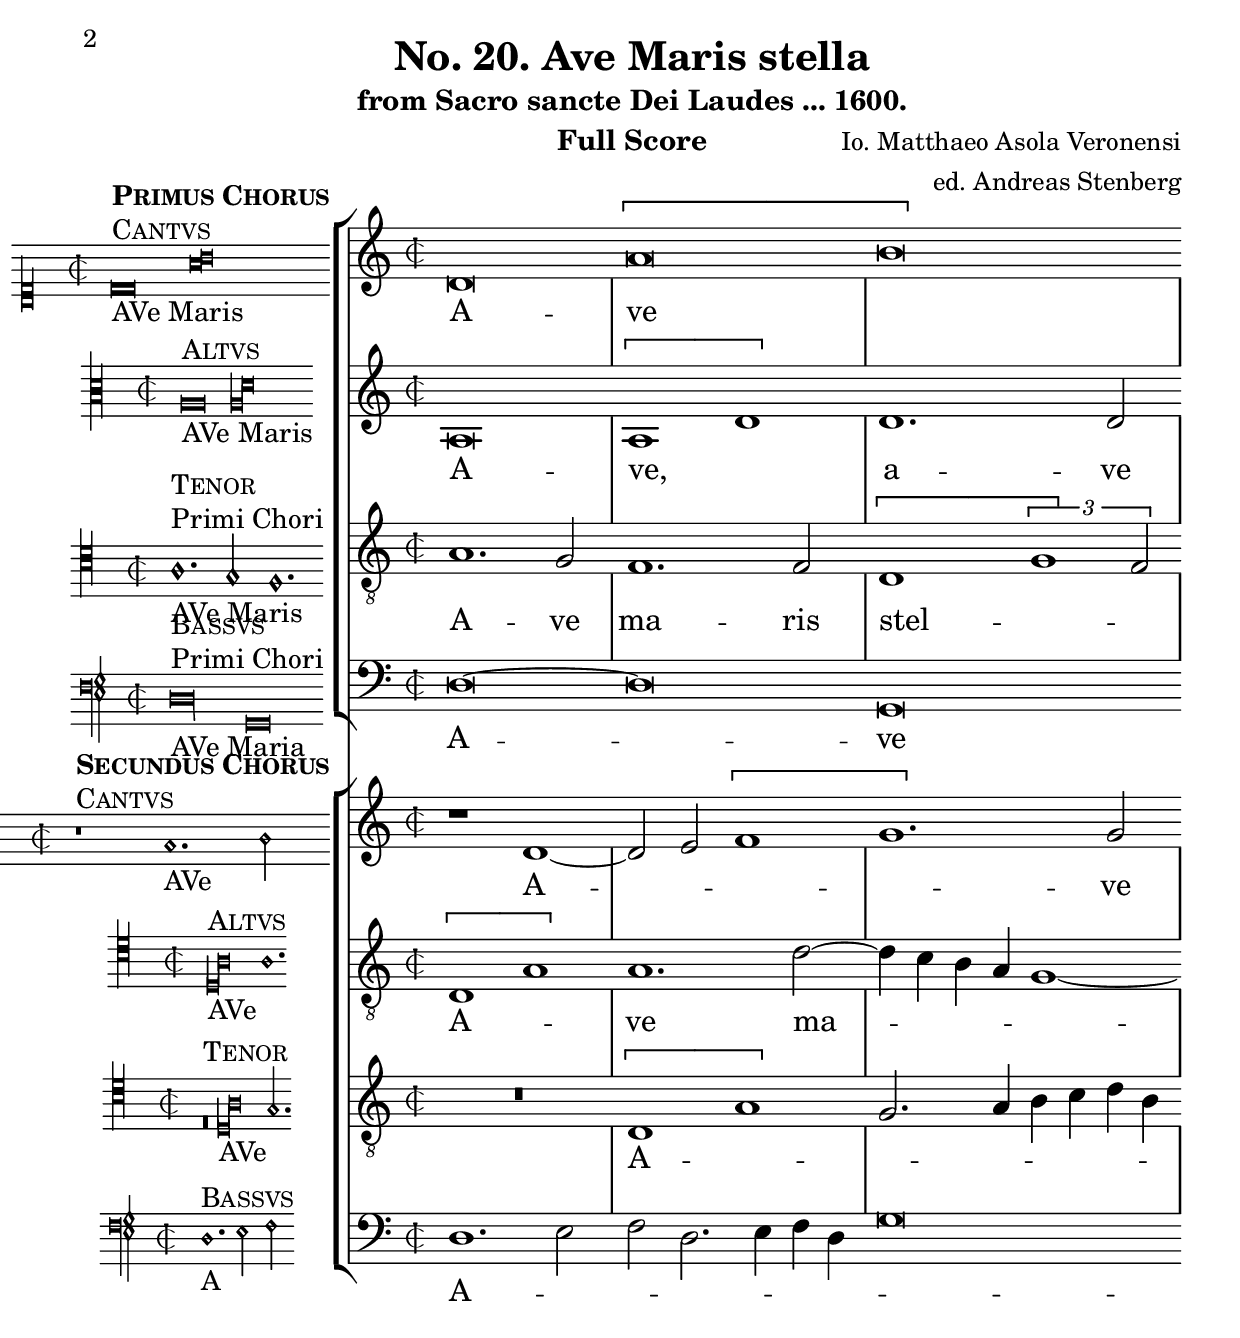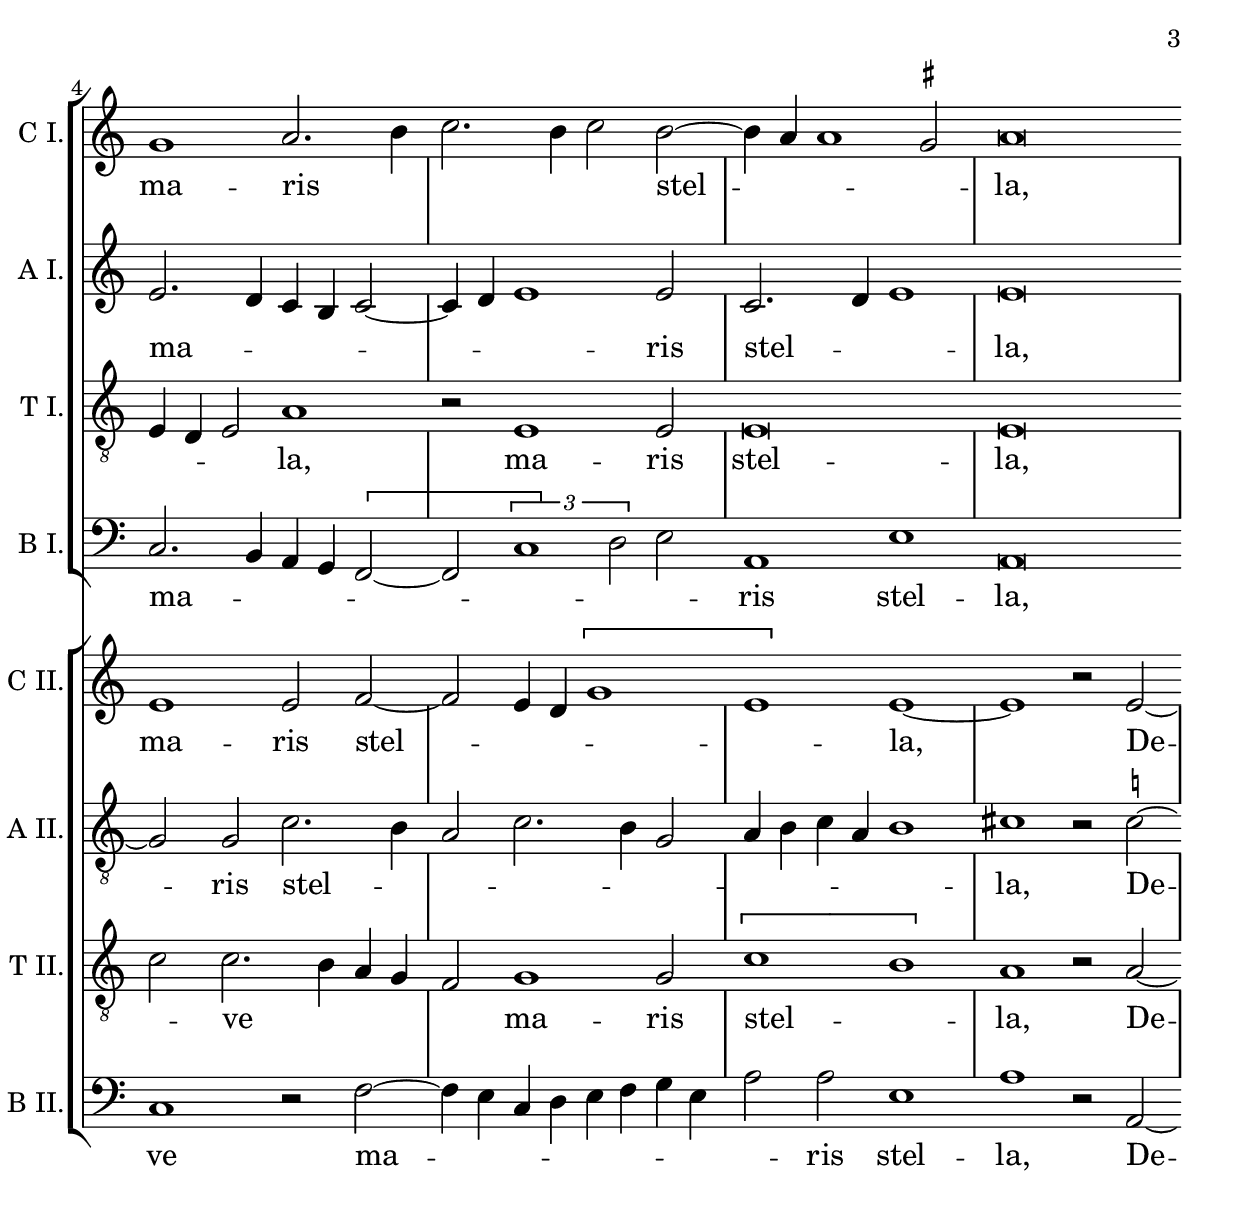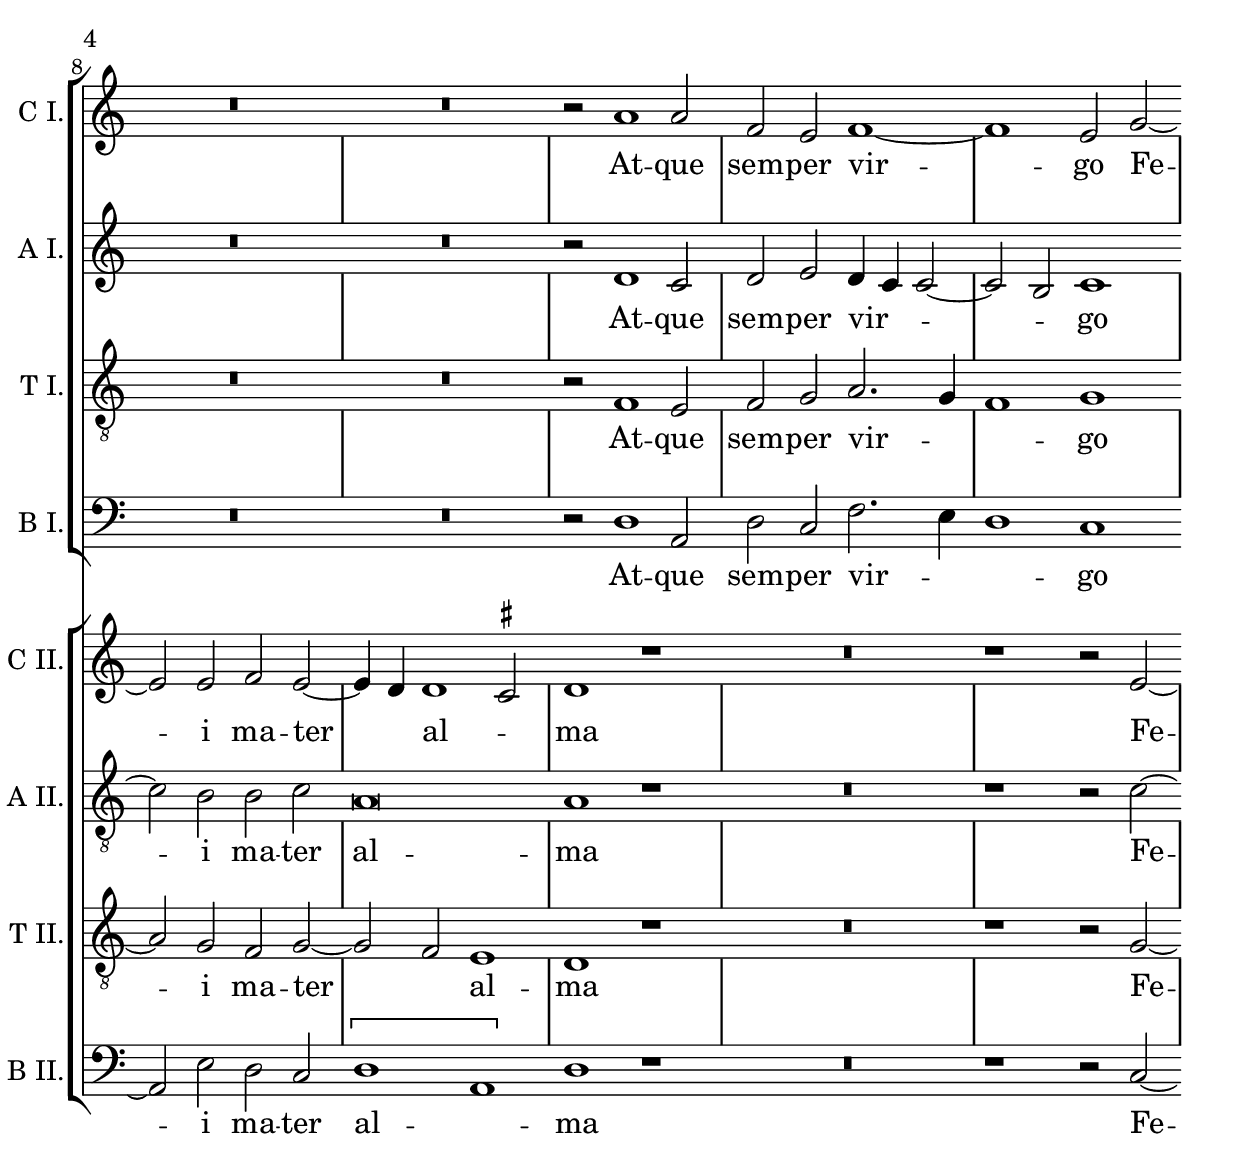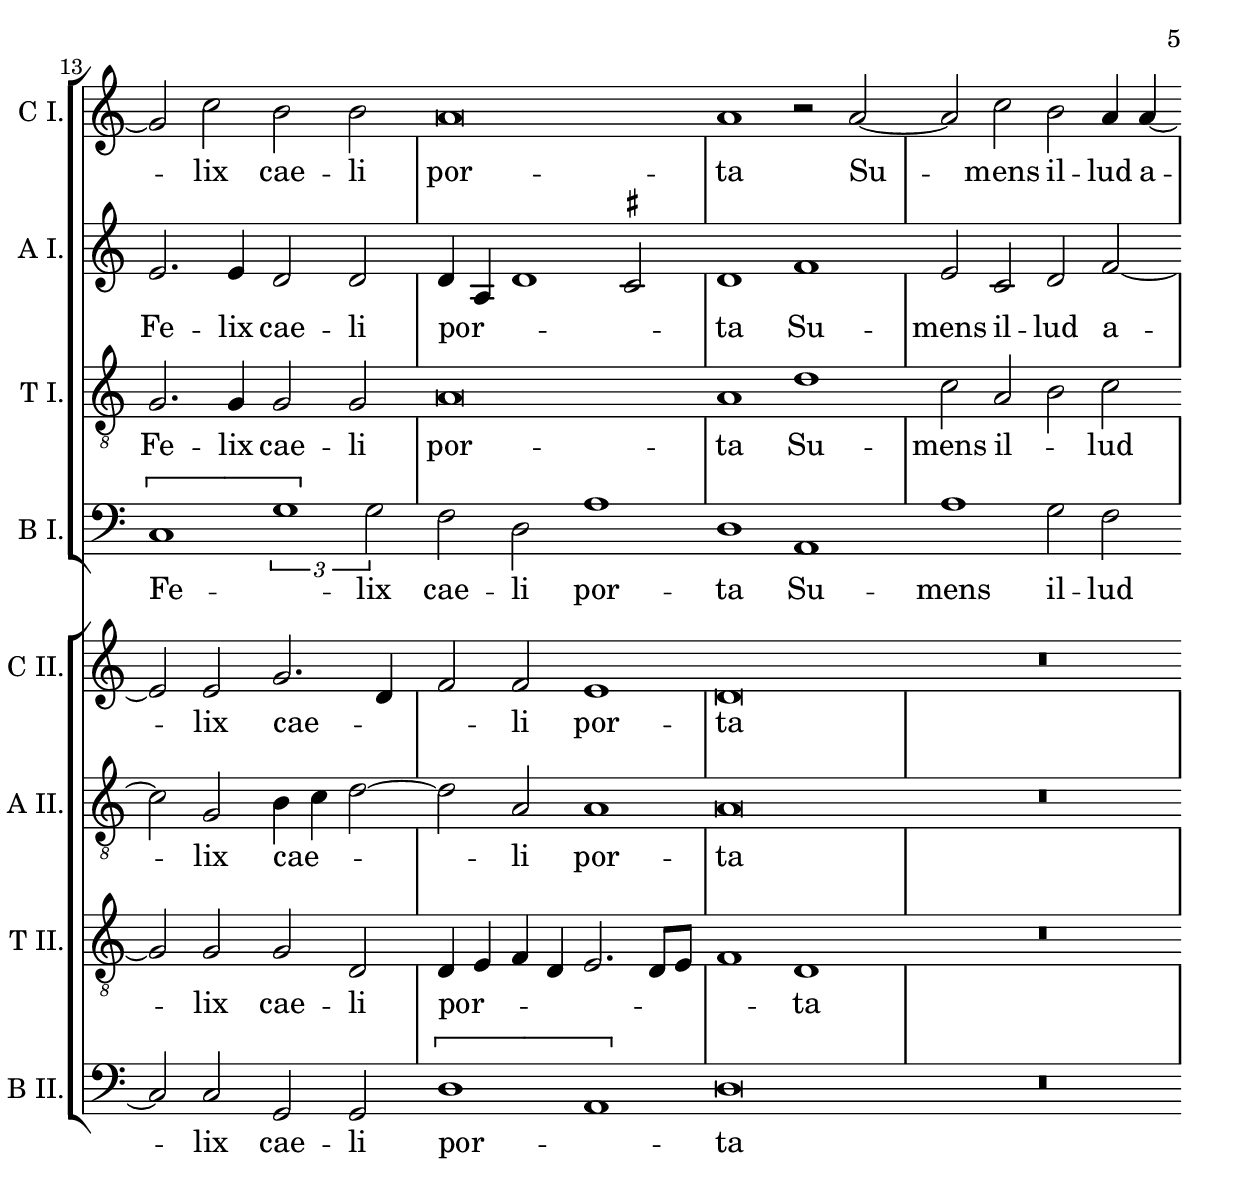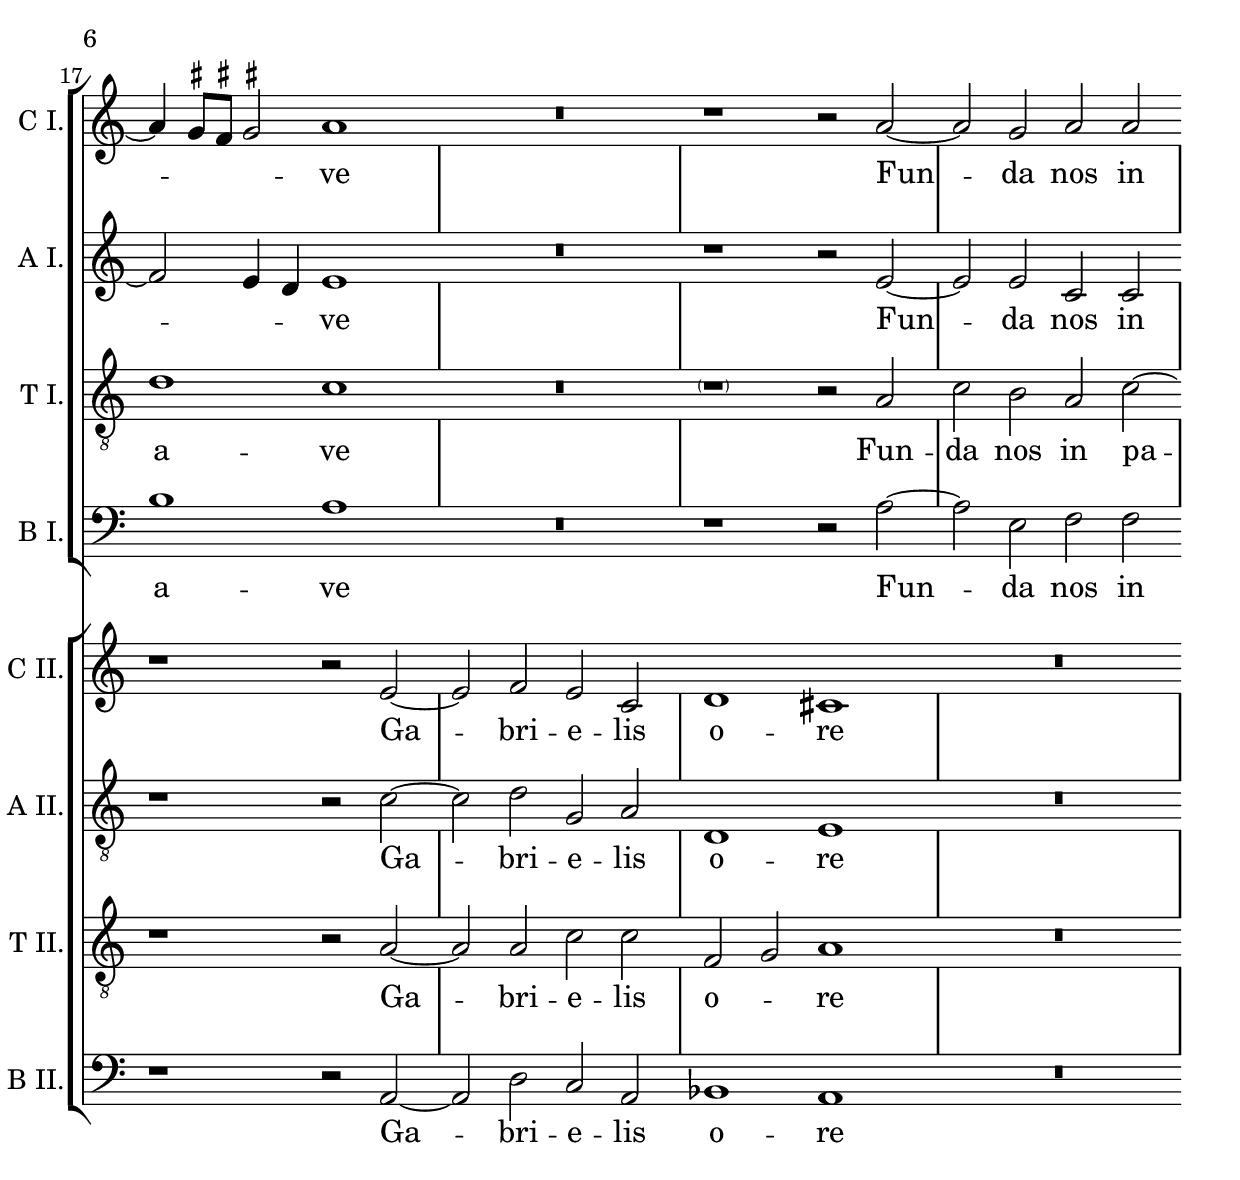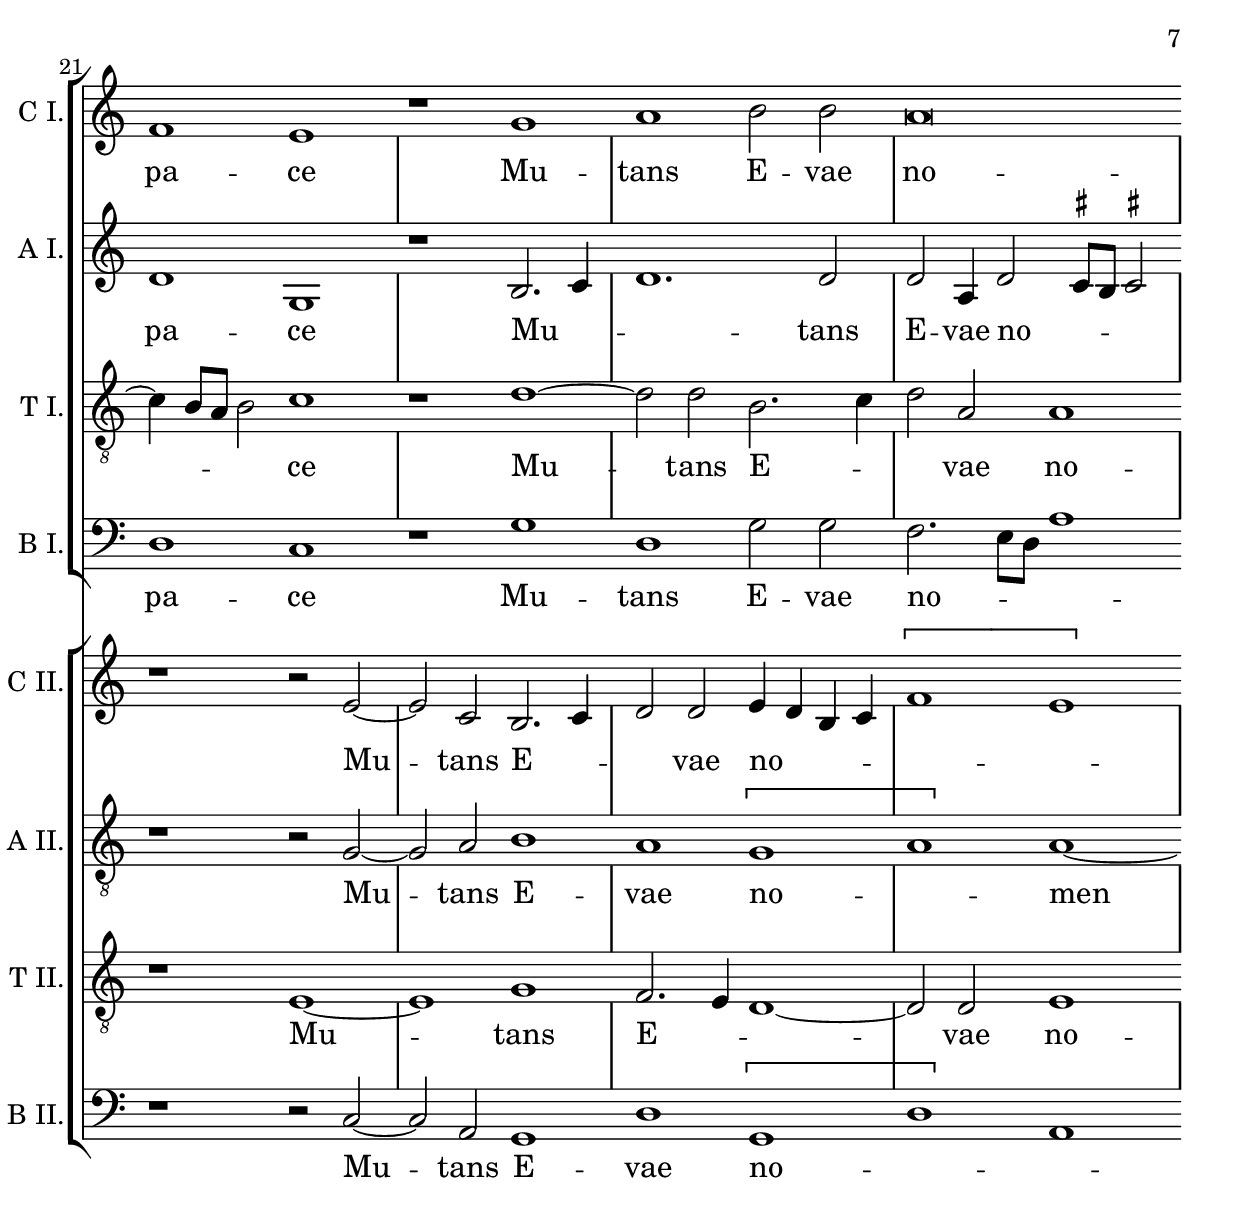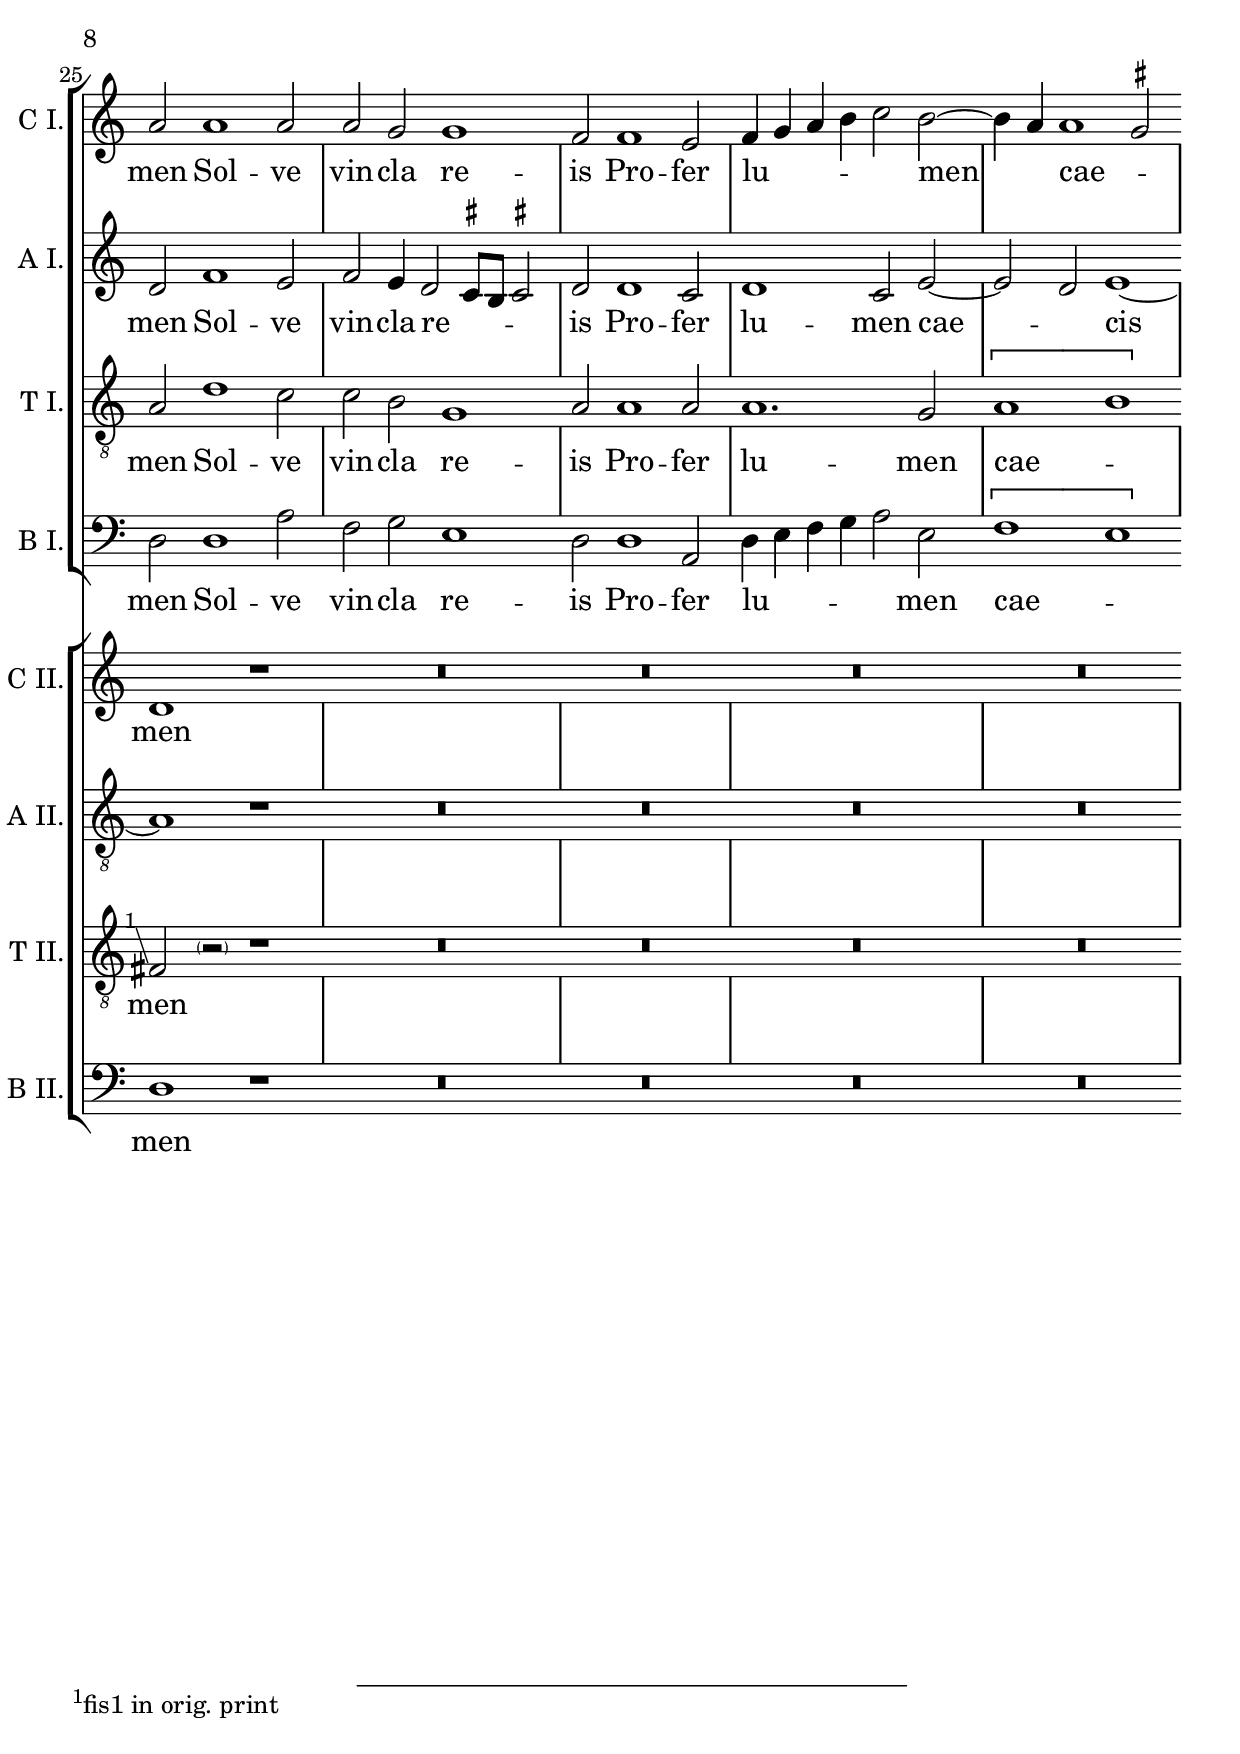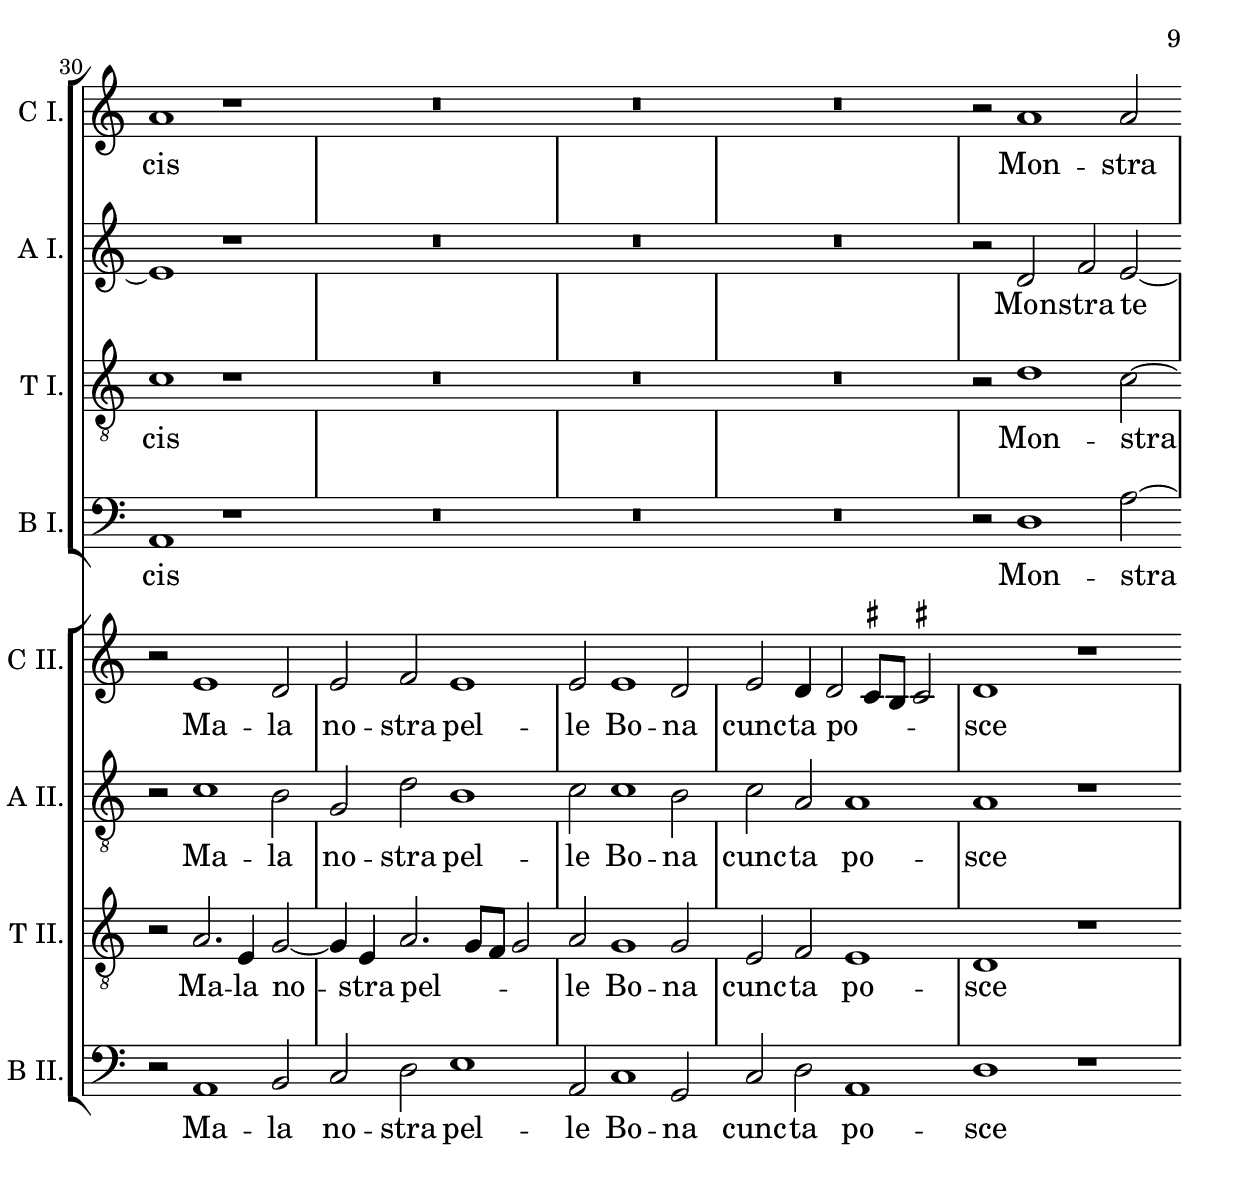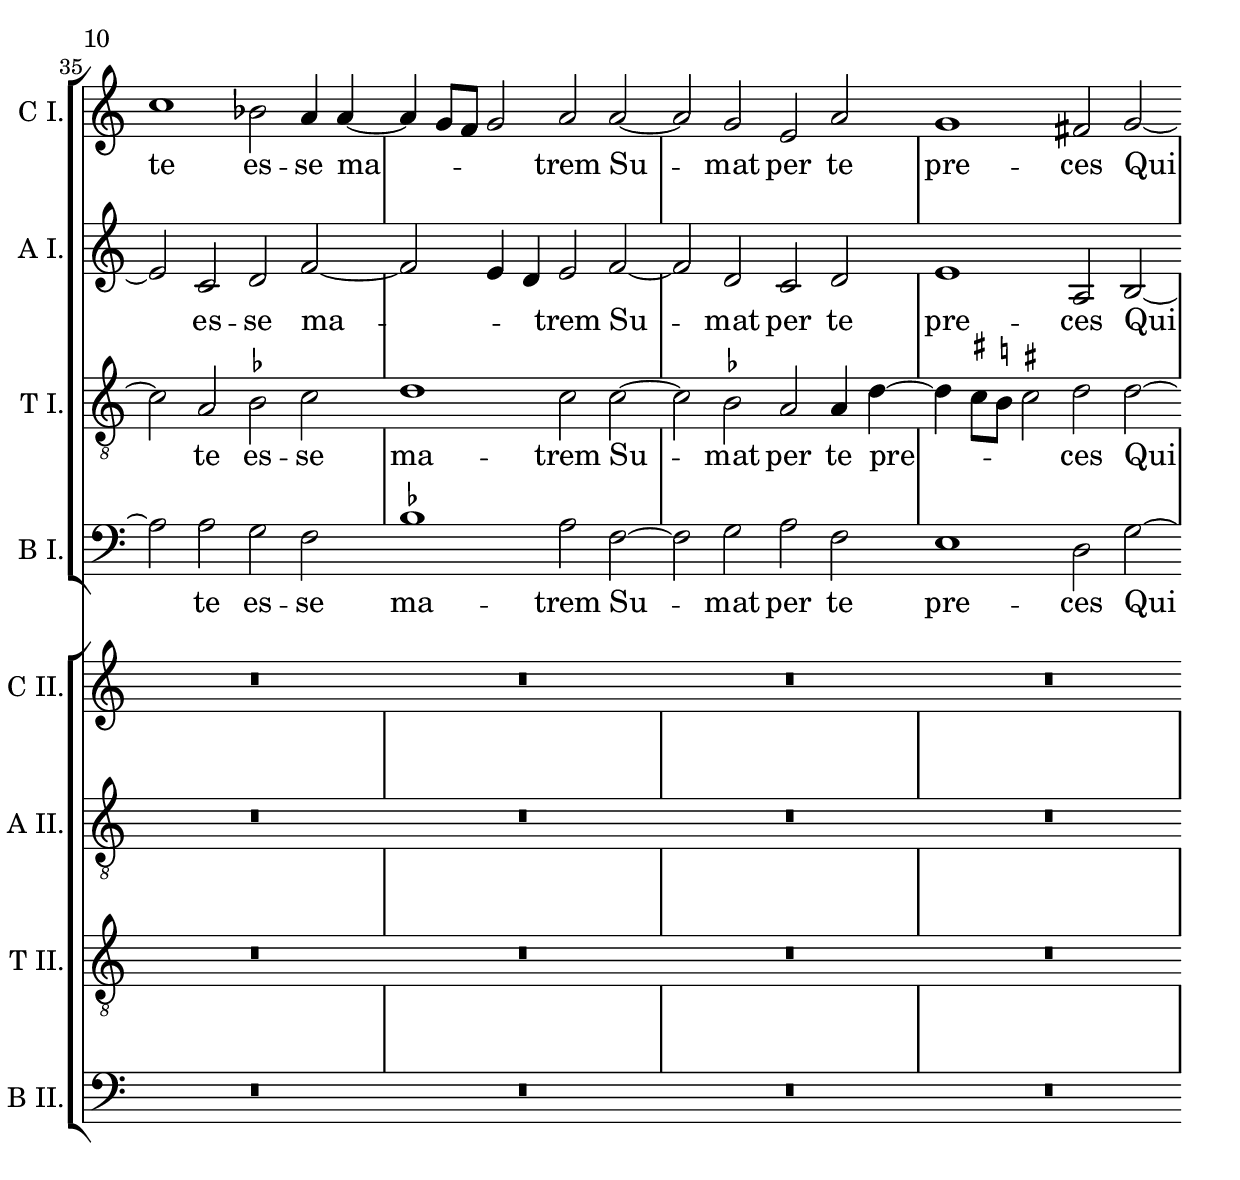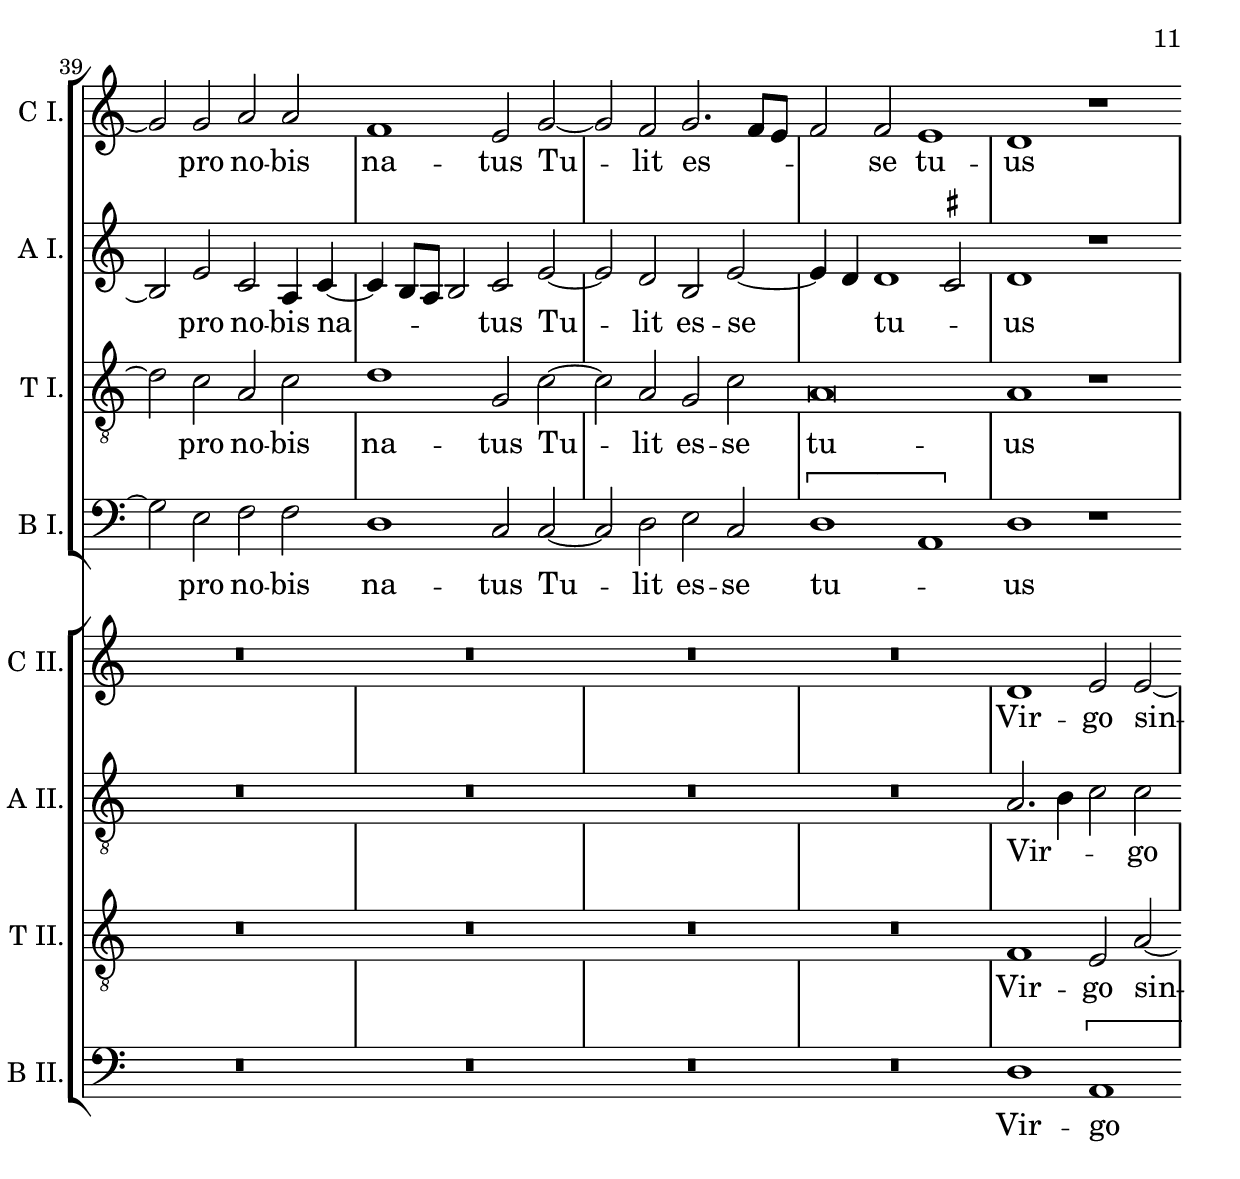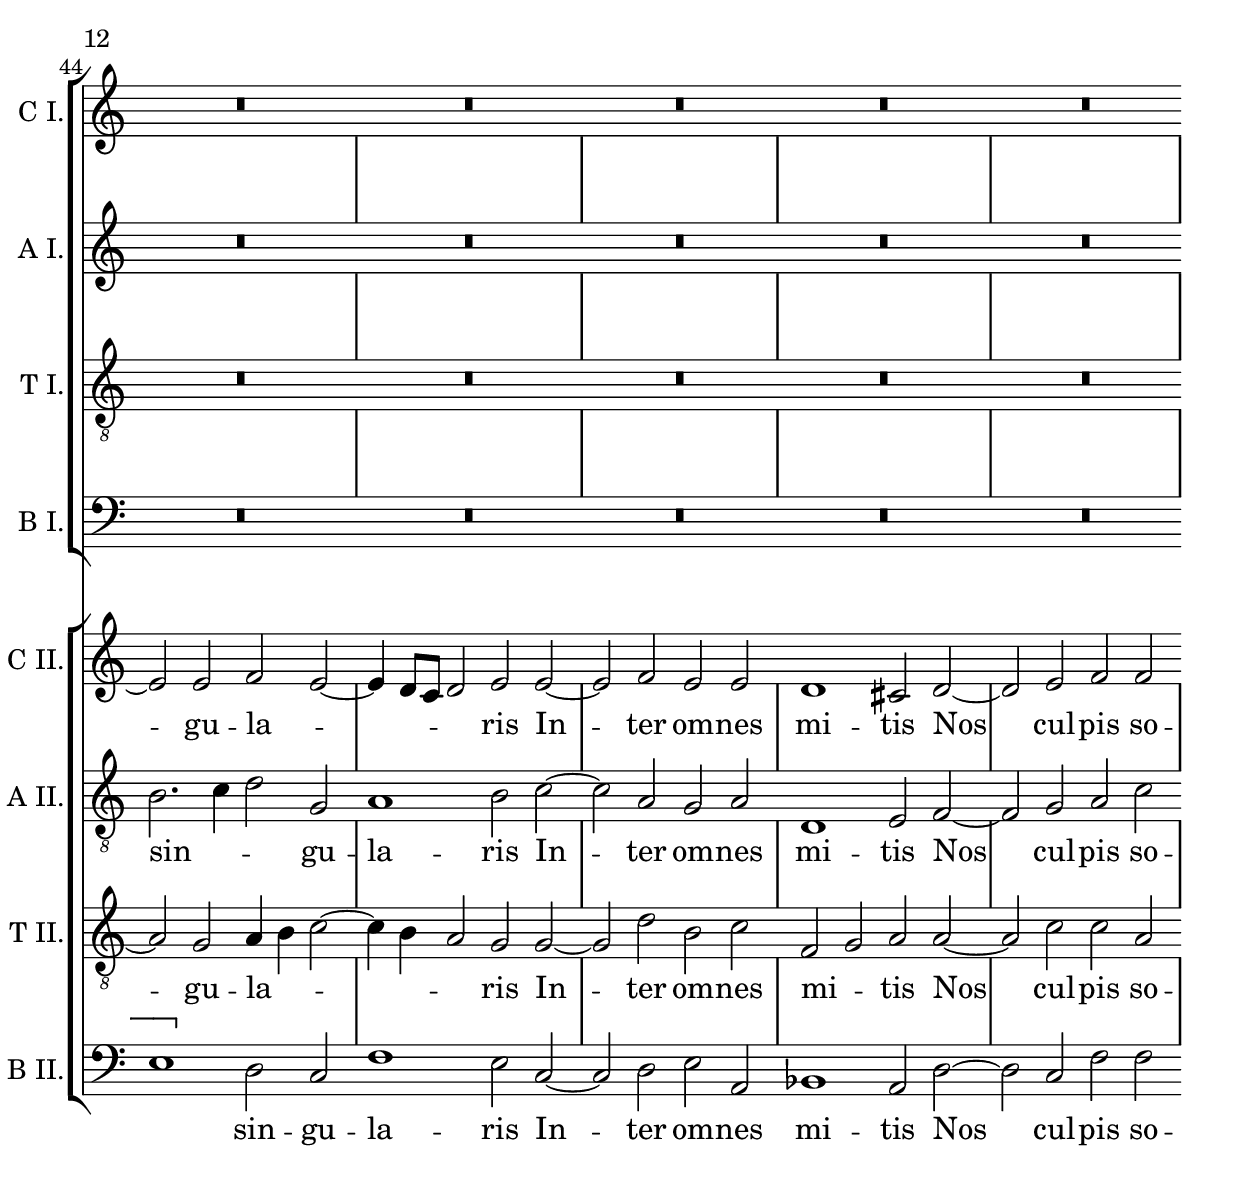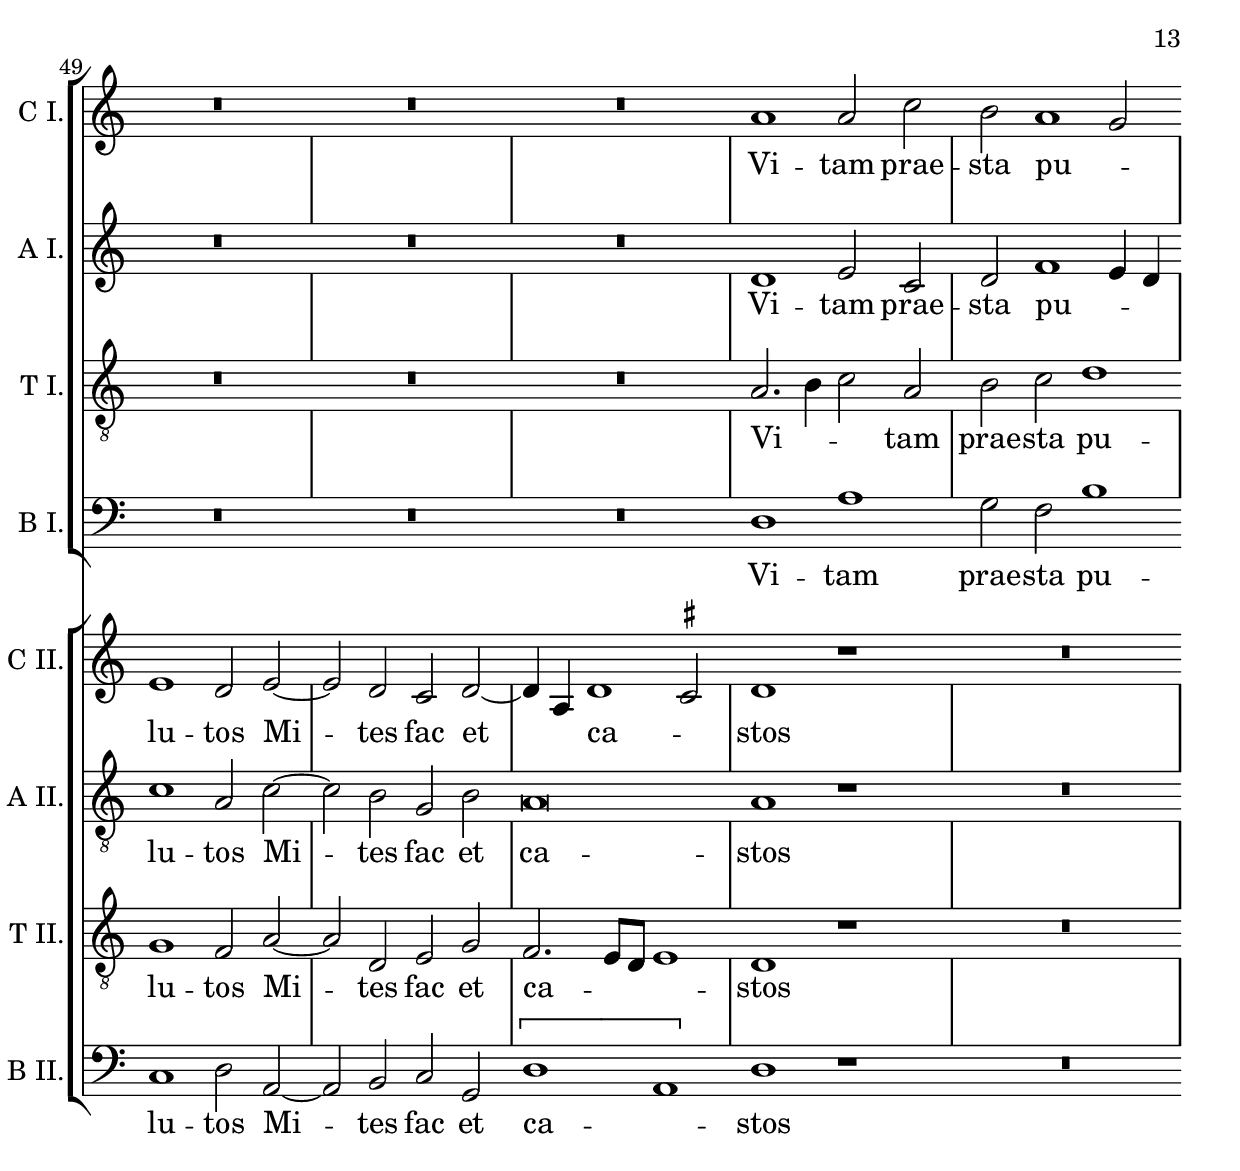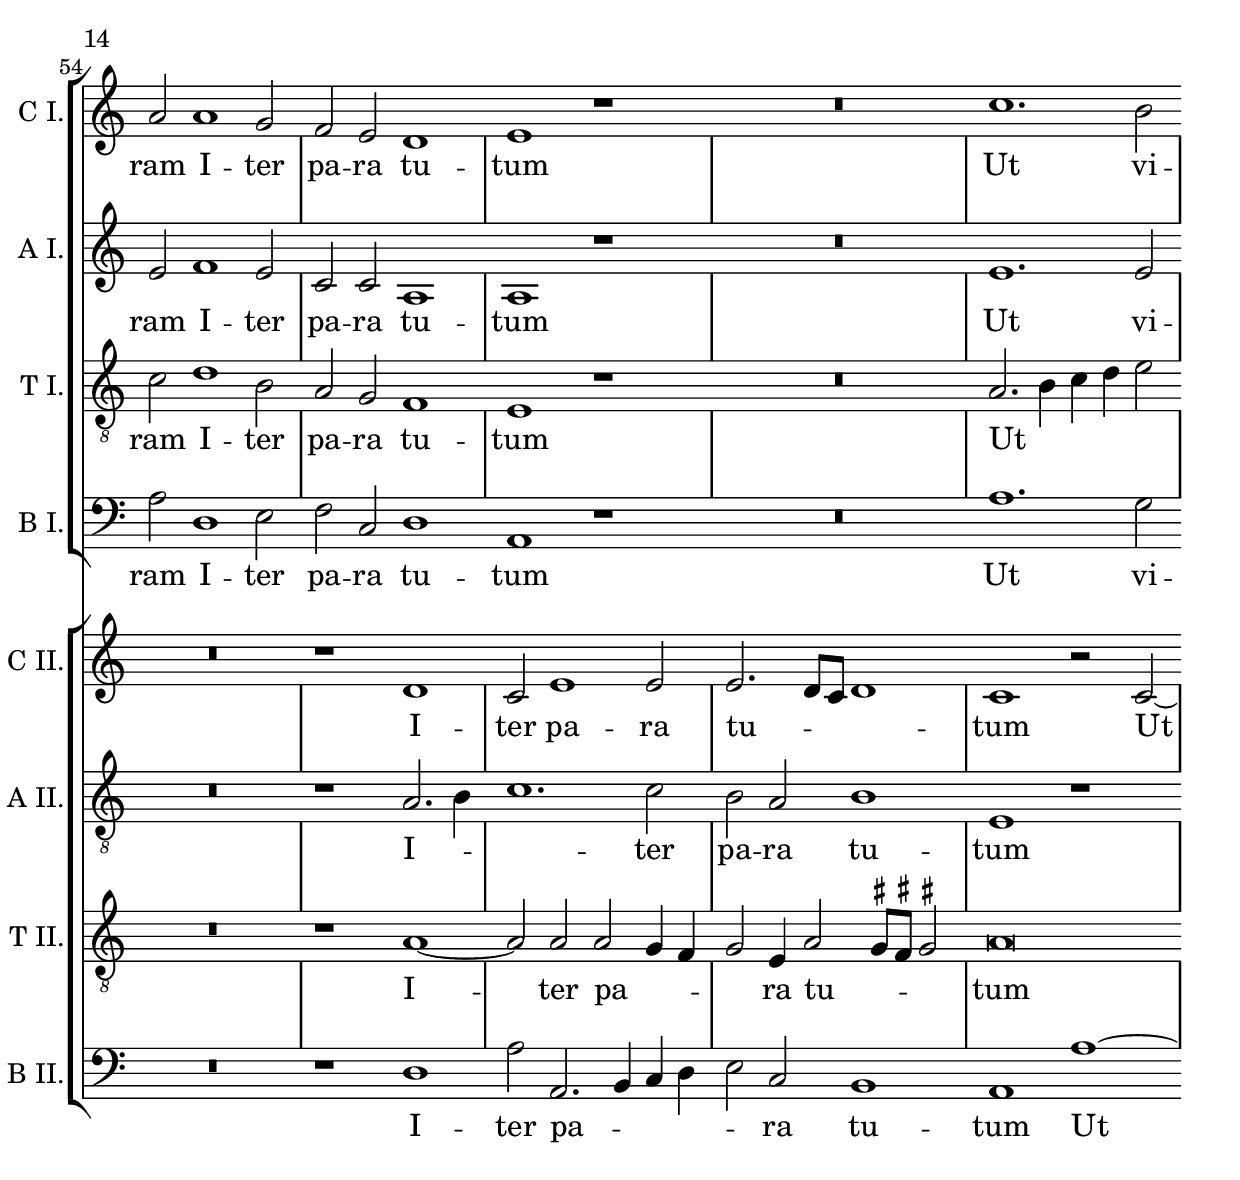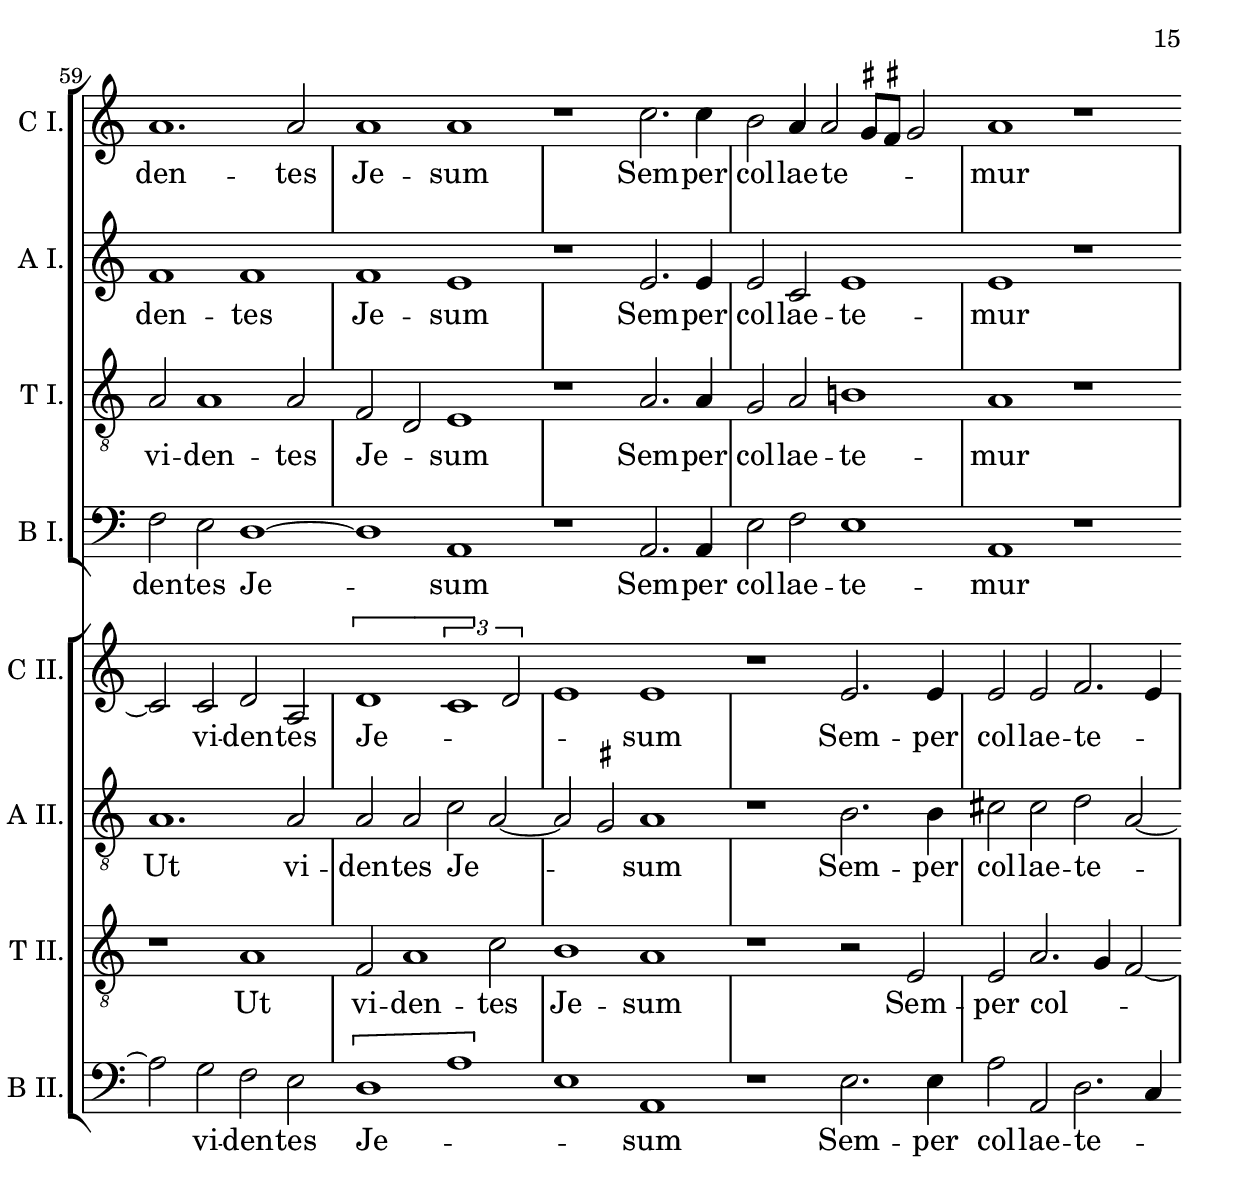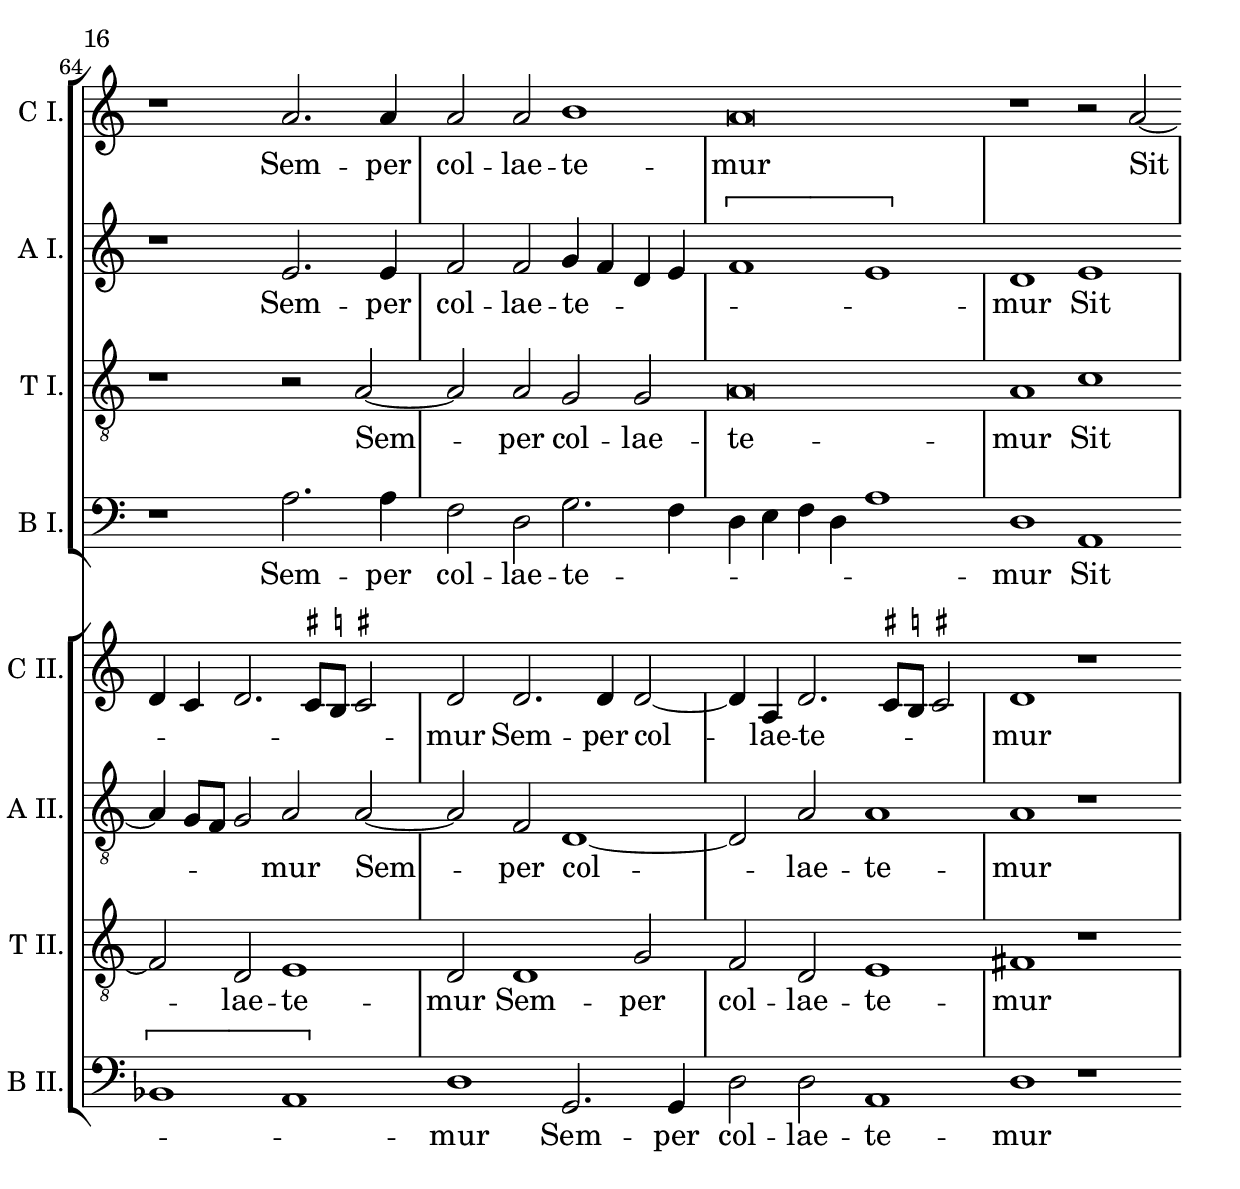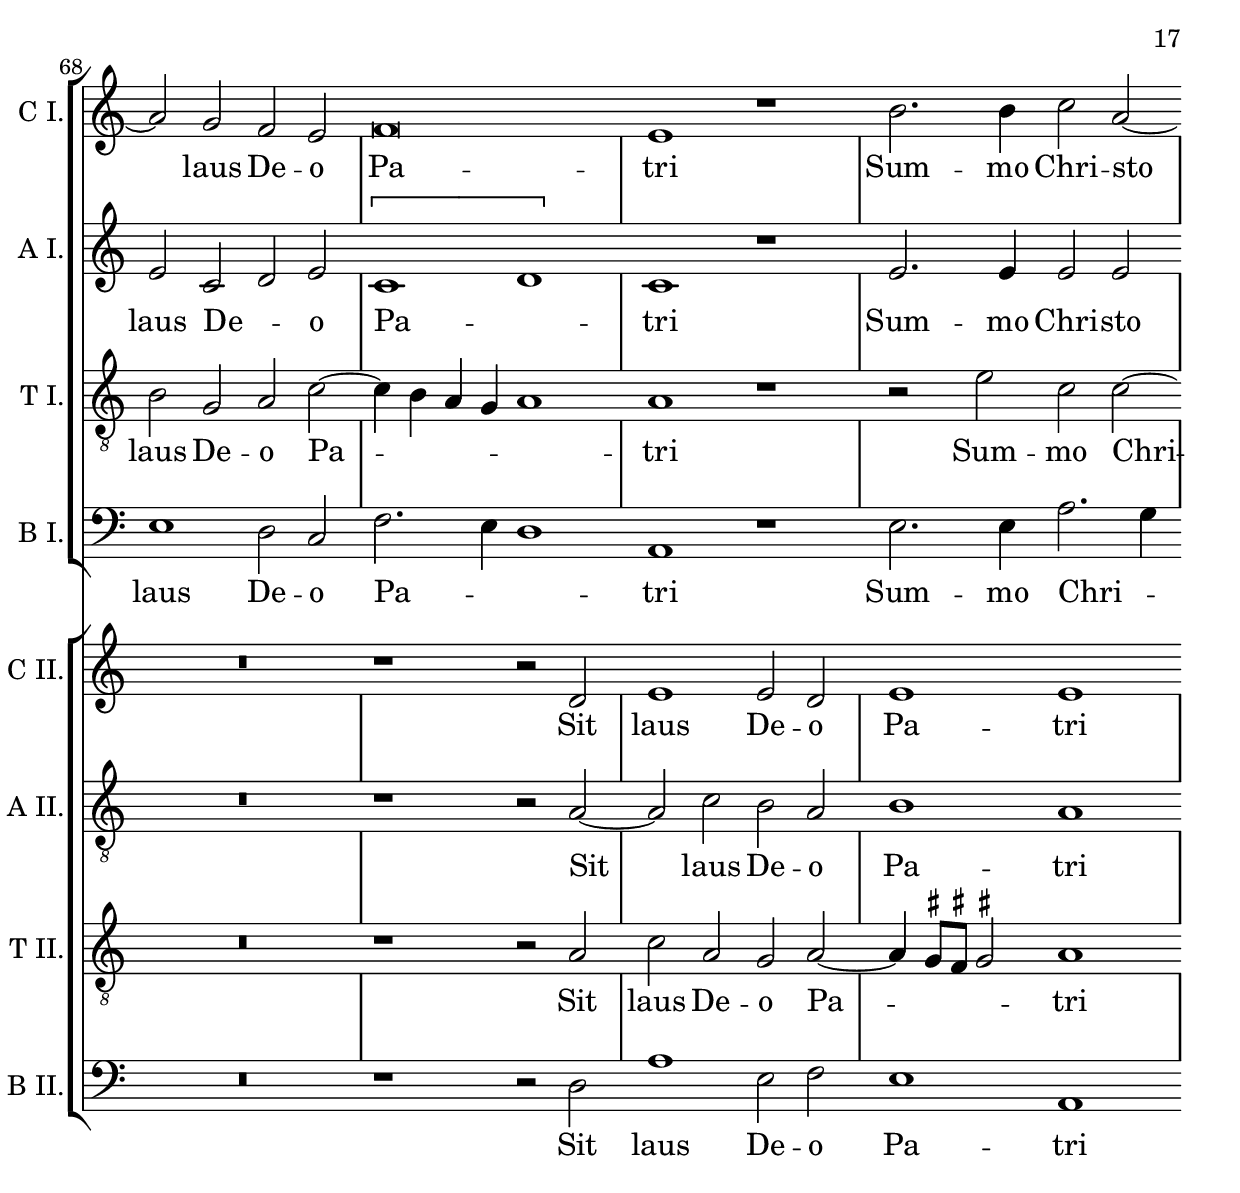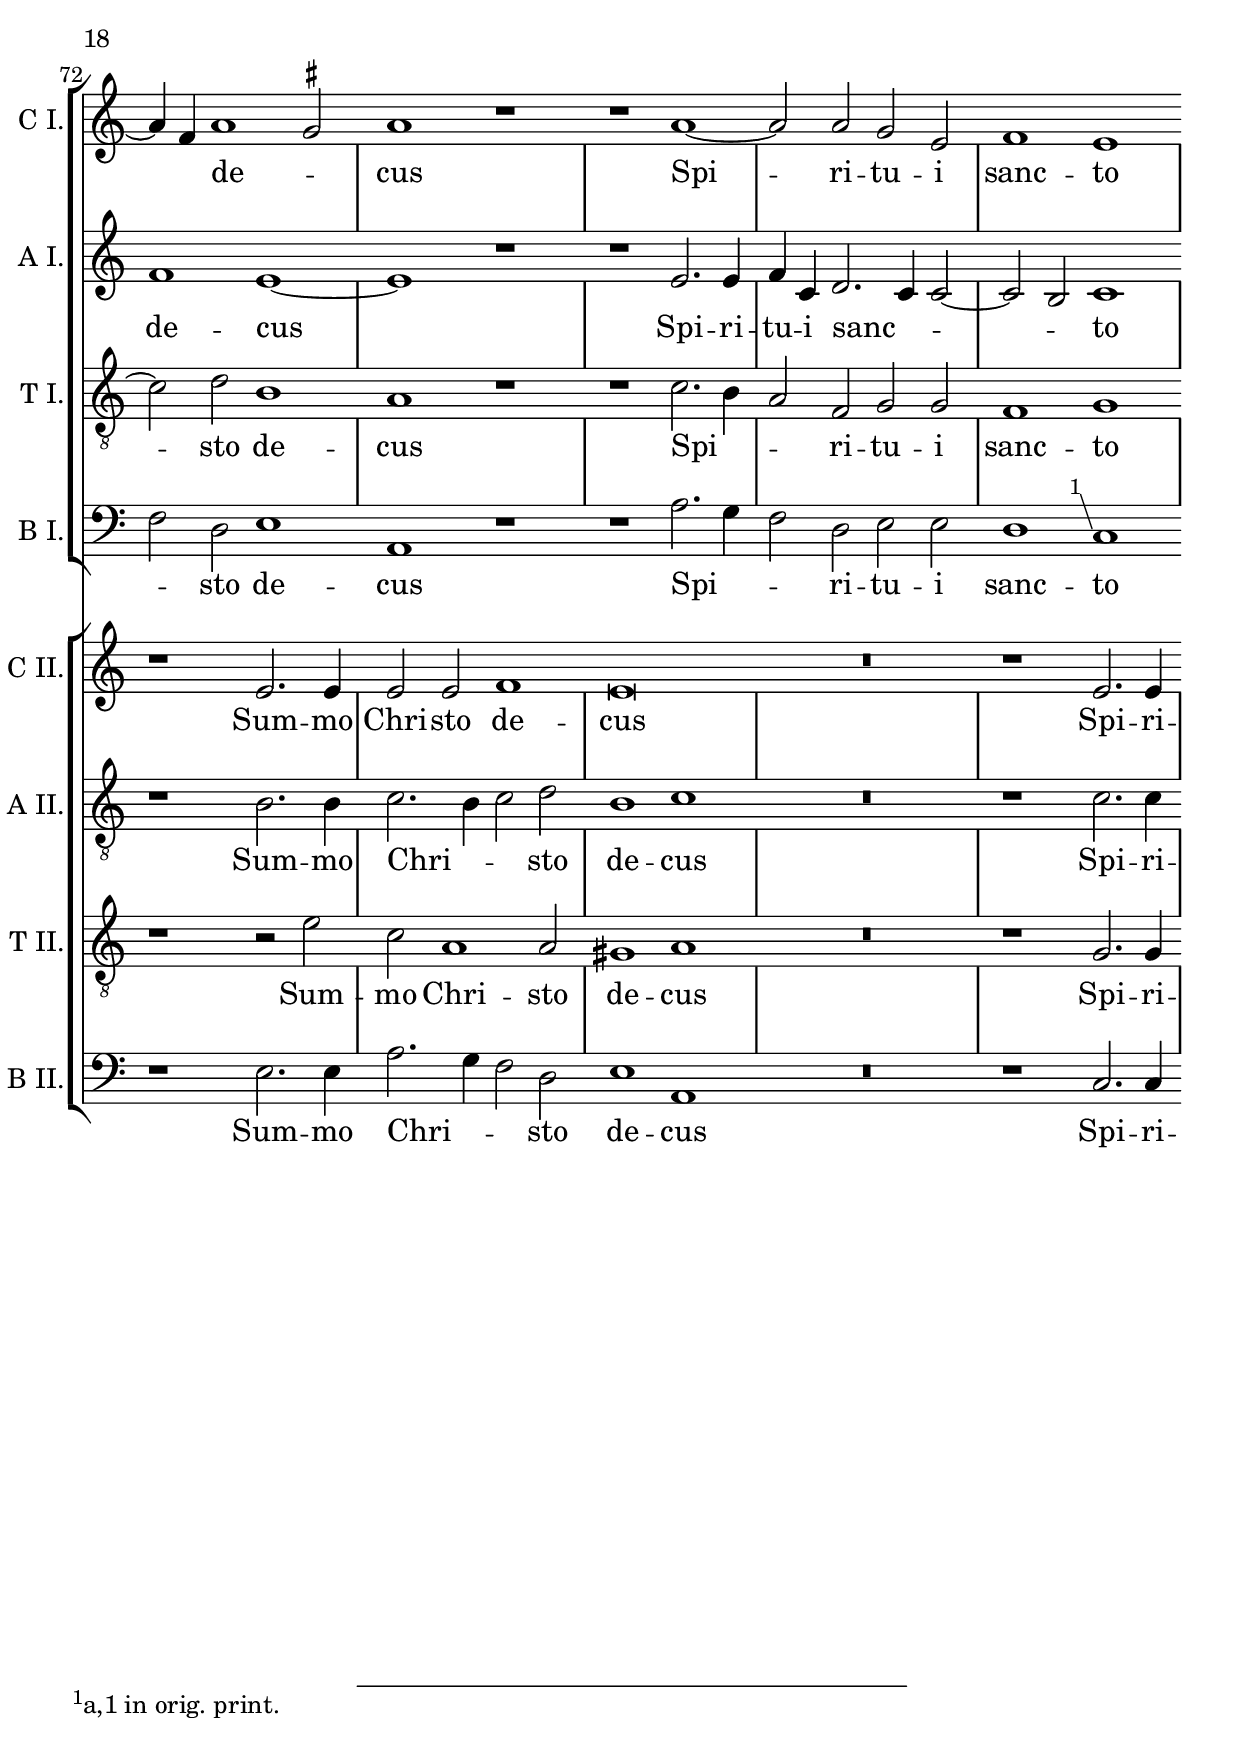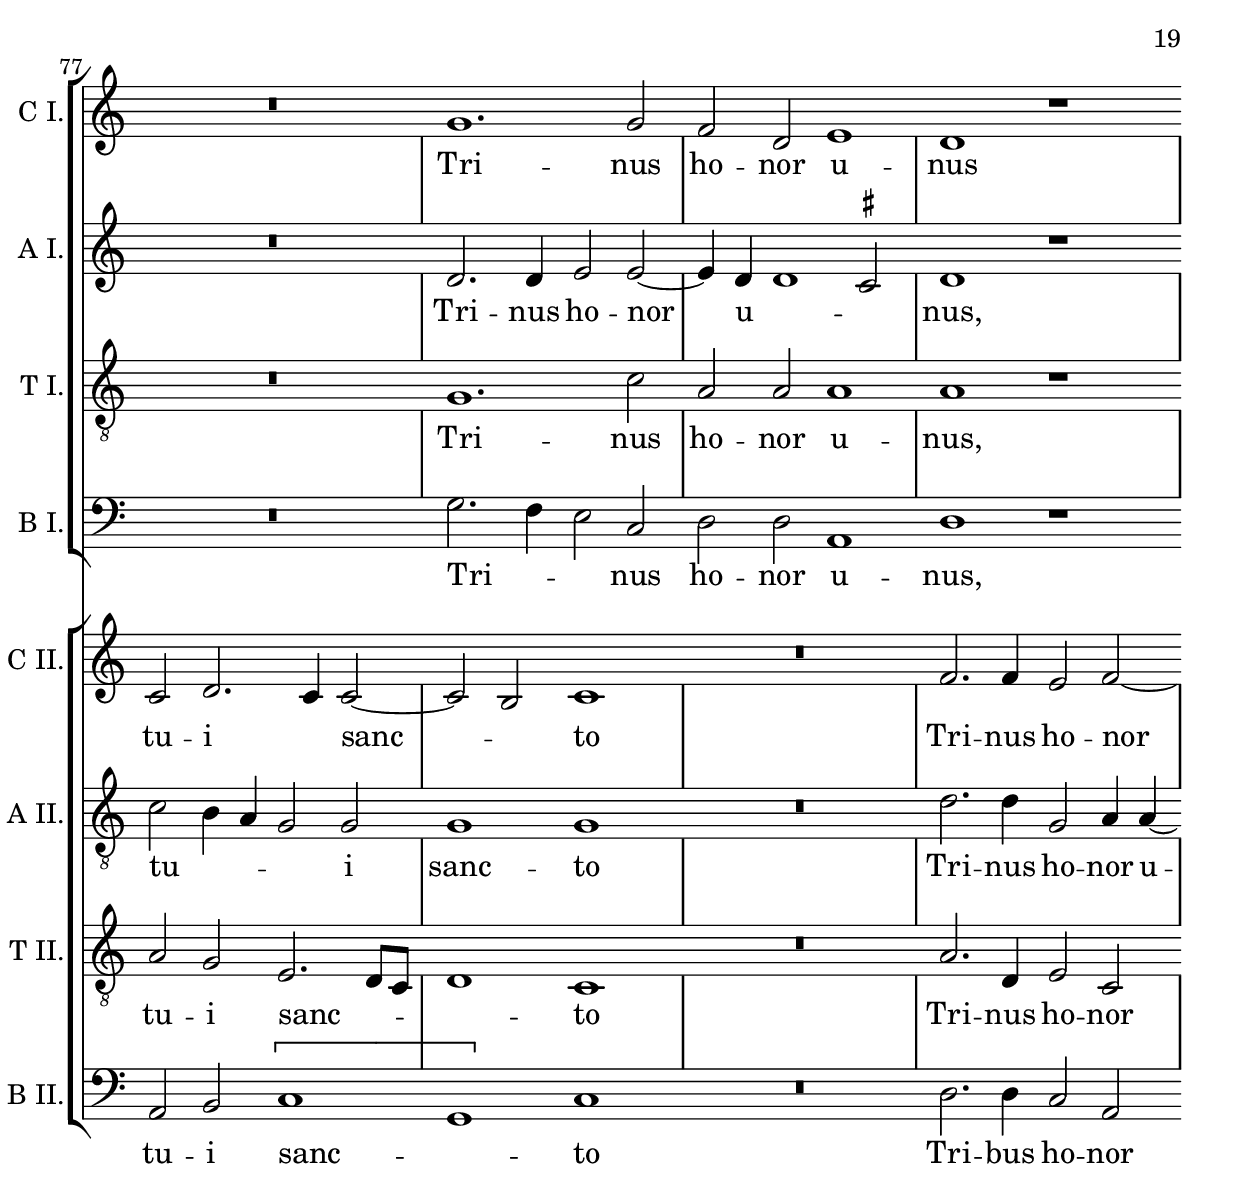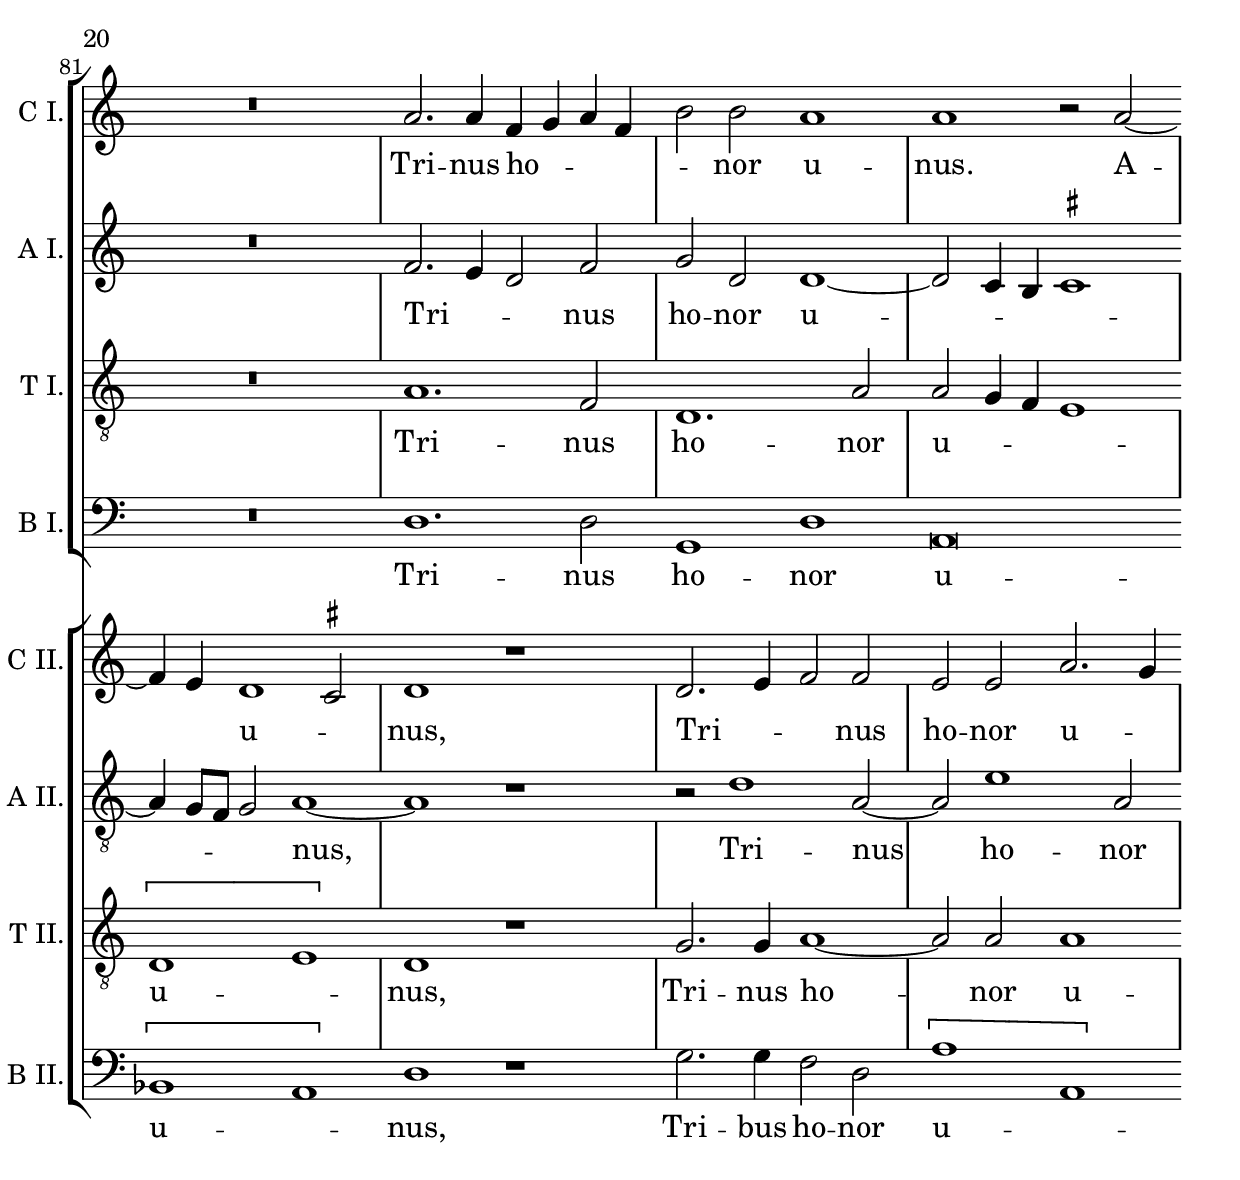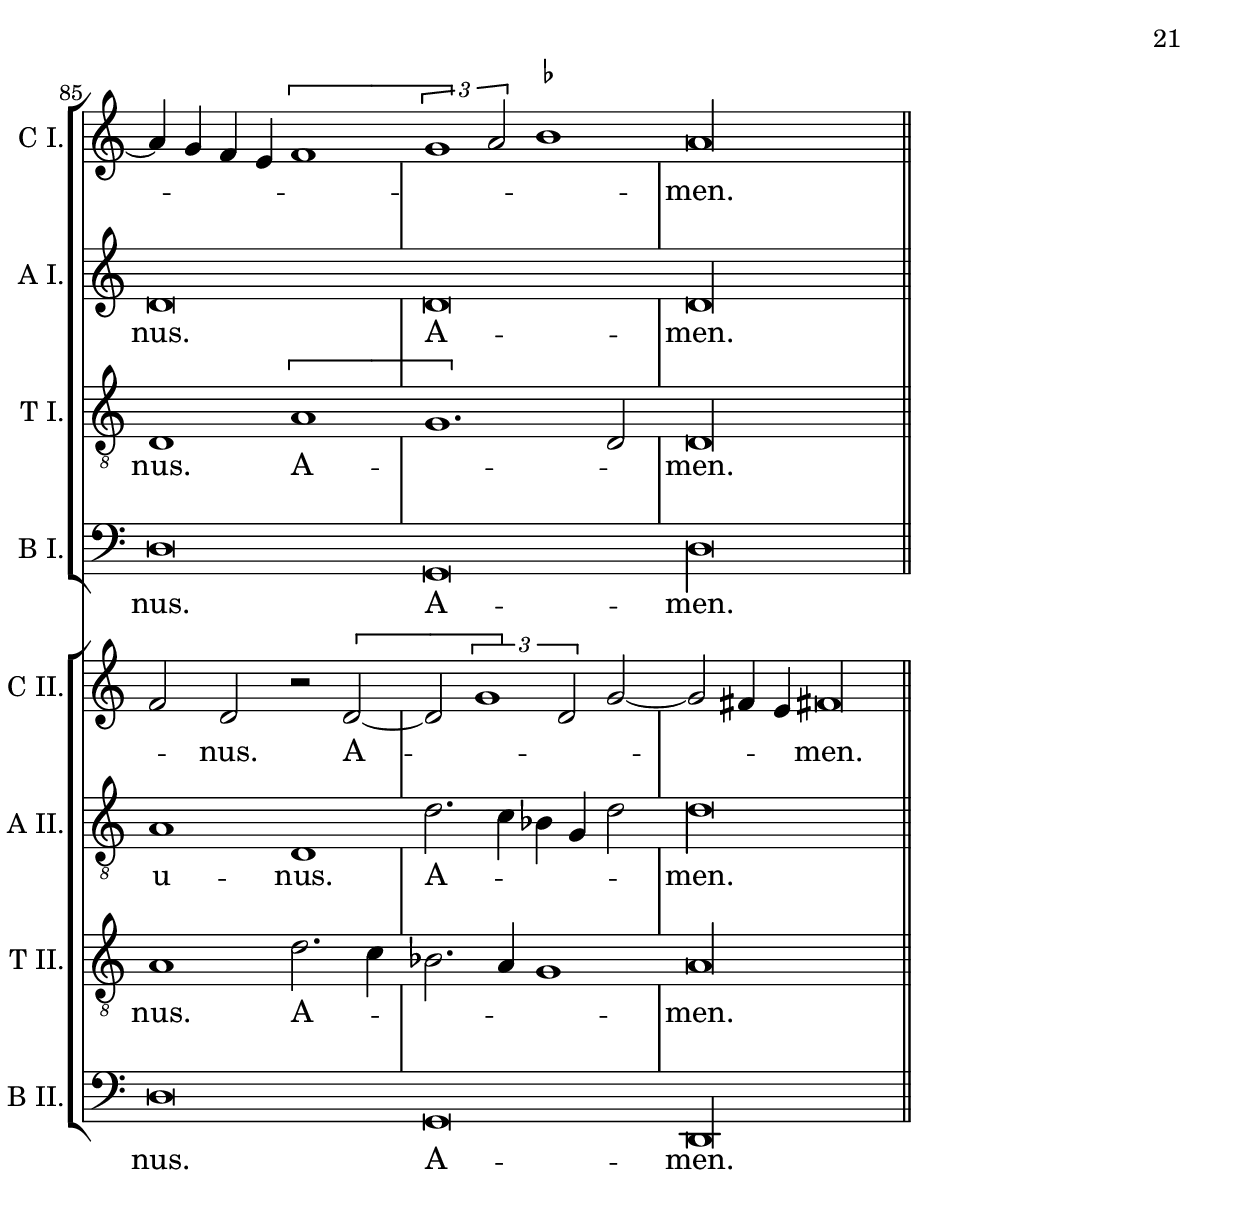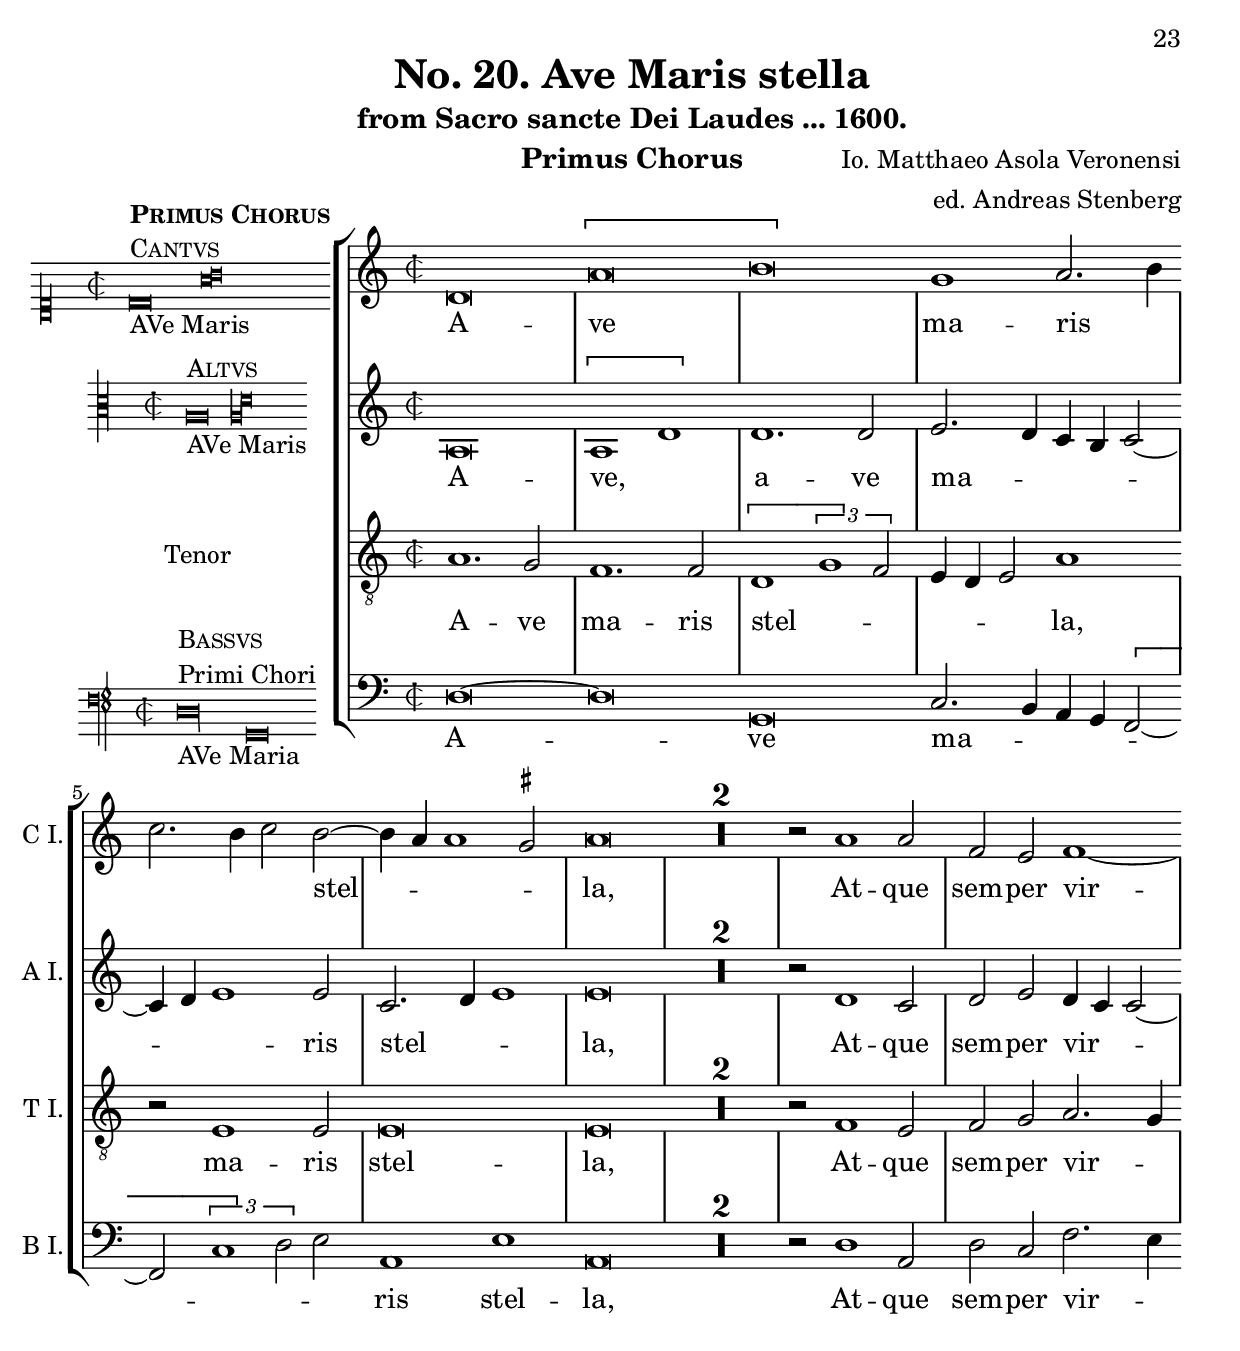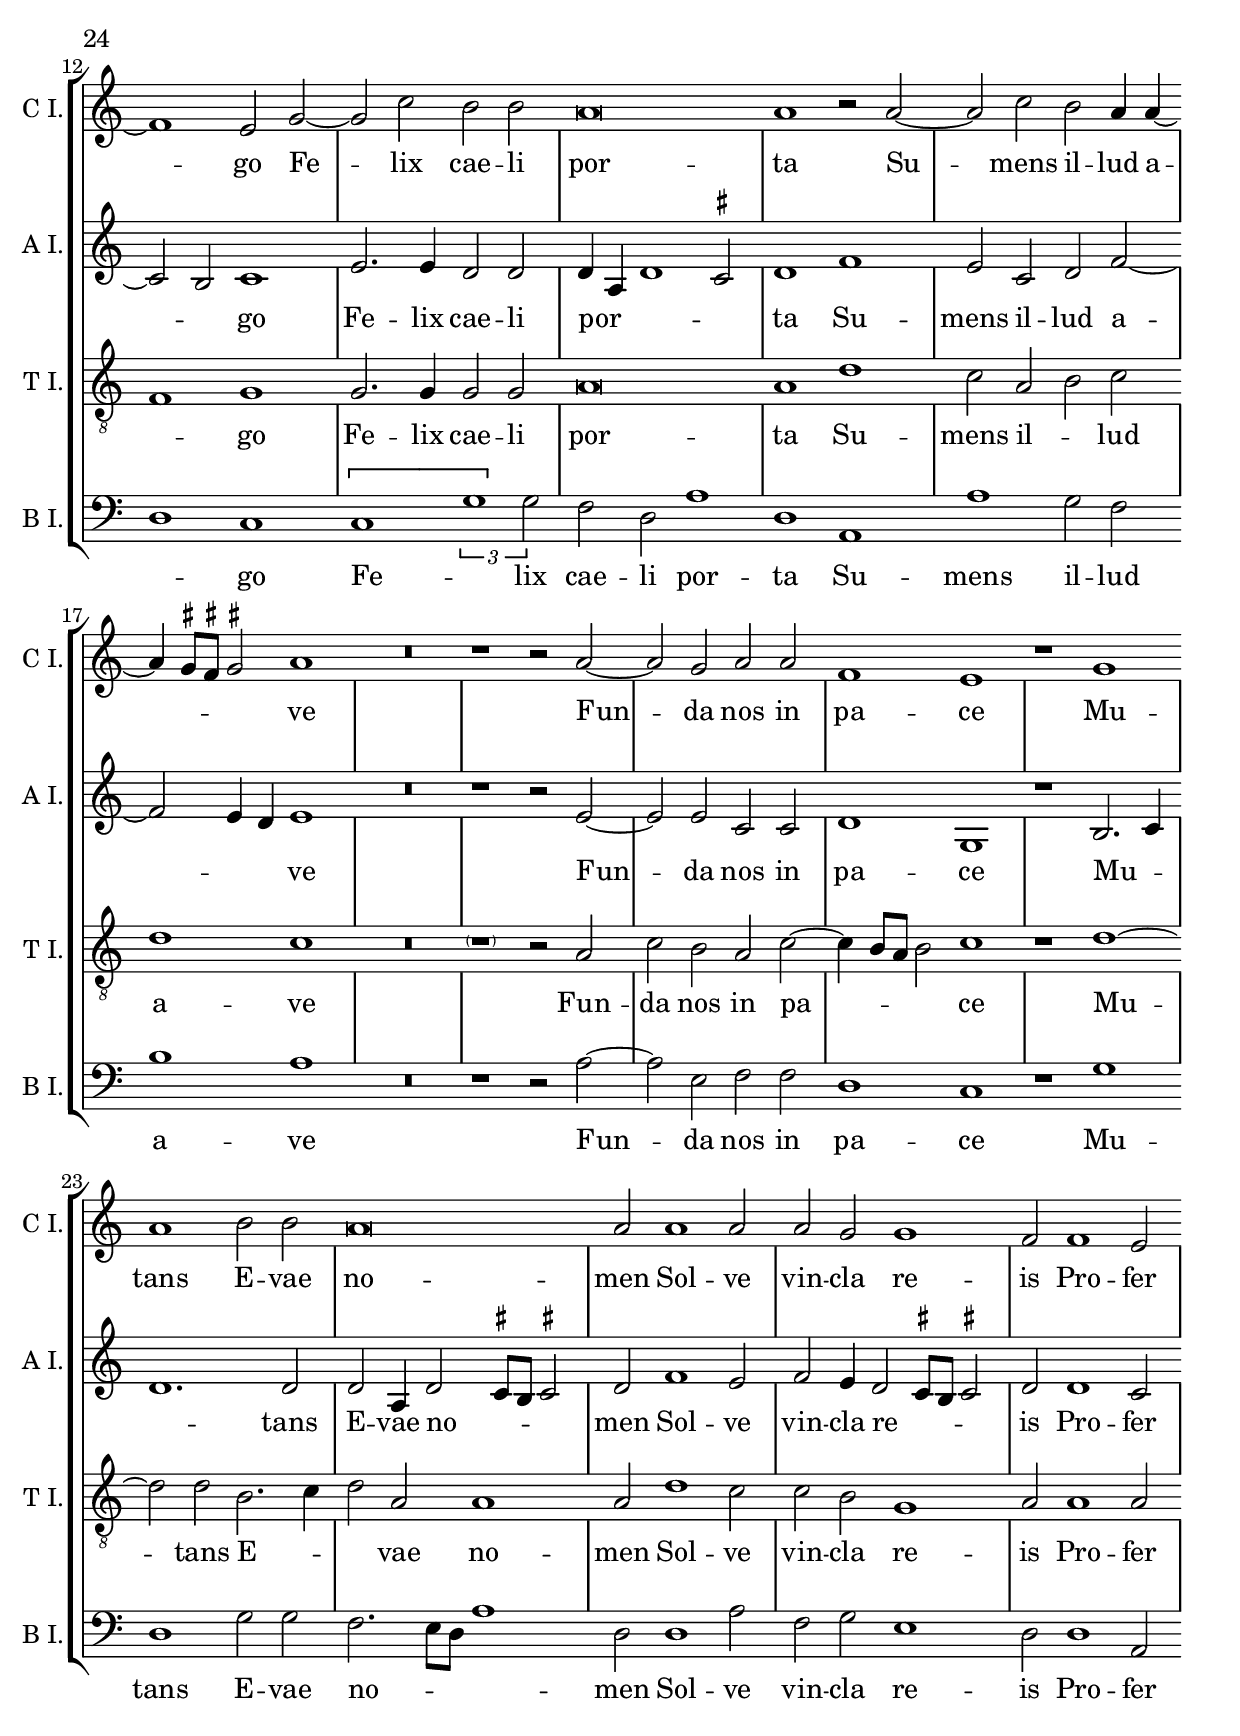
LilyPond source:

\version "2.18.0"
\include "deutsch.ly"
ficta = \once \set suggestAccidentals =##t
#(append! supported-clefs '(("mensural-f3" . ("clefs.mensural.f" 0 0))))

\header {
  title = "No. 20. Ave Maris stella"
  subtitle = "from Sacro sancte Dei Laudes ... 1600."
  composer = "Io. Matthaeo Asola Veronensi"
  arranger = "ed. Andreas Stenberg"
  %  poet = "Adam of St. Victor (d.1146)"
  %  meter ="from Sequence: Heri mundus exultavit"
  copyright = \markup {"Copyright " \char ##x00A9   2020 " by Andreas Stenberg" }
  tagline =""
}
%}
#(set-global-staff-size 22)
global = {
  \key c \major
  \time 2/2
  \set Timing.measureLength = #(ly:make-moment 4/2)
  \override Staff.TimeSignature.style = #'mensural
}
%% PDF p. 22.
sopMusic = \relative c' {

  \set Score.tempoHideNote = ##t
  \tempo 2 = 76
  \time 2/2
  \set Timing.measureLength = #(ly:make-moment 4/2)
  \tag #'inScores { \override Staff.BarLine.transparent = ##t }
  \tag #'inParts { \set Timing.defaultBarType = "!" }
  d\breve
  \[a'\breve(
  h\breve)\]
  g1 a2.( h4
  c2. h4 c2) h2~(
  h4 a4 a1 \ficta gis2)
  a\breve
  R\breve*2
  r2 a1 a2
  f2 e2					%% end of first line in orig.
  f1~
  f1 e2 g2~
  g2 c2 h2 h2
  a\breve
  a1 r2 a2~
  a2 c2 h2 a4 a4~(
  a4 \ficta gis8 \ficta fis8 \ficta gis!2) a1
  R\breve
  r1 r2 a2~
  a2 g2 a2 a2
  f1 e1
  r1 					%% end of second line
  g1
  a1 h2 h2
  a\breve
  a2 a1 a2
  a2 g2 g1
  f2 f1 e2
  f4( g4 a4 h4 c2) h2~(
  h4 a4) a1( \ficta gis2)
  a1 r1					%% end of third line.
  R\breve*3
  r2 a1 a2
  c1 b2 a4 a4~(
  a4 g8 f8 g2) a2 a2~
  a2 g2 e2 a2
  g1 fis2 g2~
  g2 g2 a2 a2
  f1 e2					%% end of fourth line
  g2~
  g2 f2 g2.( f8 e8
  f2) f2 e1
  d1 r1
  R\breve*8
  a'1 a2 c2
  h2 a1( g2)
  a2 a1 g2
  f2 e2 d1
  e1 r1
  R\breve				%% end of fifth line.
  c'1. h2
  a1. a2
  a1 a1
  r1 c2. c4
  h2 a4 a2( \ficta gis8 \ficta fis8 \ficta gis2)
  a1 r1
  r1 a2. a4
  a2 a2 h1
  a\breve
  r1 r2 a2~
  a2 g2					%% end of sixth line.
  f2 e2
  f\breve
  e1 r1
  h'2. h4 c2 a2~(
  a4 f4) a1( \ficta gis2)
  a1 r1
  r1 a1~
  a2 a2 g2 e2
  f1 e1
  R\breve
  g1. g2
  f2 d2					%% end of sewenth line.
  e1
  d1 r1
  R\breve
  a'2. a4 f4( g4 a4 f4
  h2) h2 a1
  a1 r2 a2~(
  a4 g4 f4 e4 \[f1
  \tuplet 3/2 {  g1\] a2 } \ficta b1)
  \cadenzaOn
  a\longa
  \revert Staff.BarLine.transparent
  \bar "||"
}
sopWords = \lyricmode {
  A -- ve ma -- ris stel -- la,
  %   Dei ma -- ter al -- ma
  At -- que sem -- per vir -- go
  Fe -- lix cae -- li por -- ta

  Su -- mens il -- lud a -- ve
  %   Ga -- brie -- lis ore
  Fun -- da nos in pa -- ce
  Mu -- tans E -- vae no -- men

  Sol -- ve vin -- cla re -- is
  Pro -- fer lu -- men cae -- cis
  %    Ma -- la no -- stra pel -- le
  %    Bo -- na cunc -- ta po -- sce

  Mon -- stra te es -- se ma -- trem
  Su -- mat per te pre -- ces
  Qui pro no -- bis na -- tus
  Tu -- lit es -- se tu -- us

  %    Vir -- go sin -- gu -- la -- ris
  %    In -- ter om -- nes mi -- tis
  %    Nos cul -- pis so -- lu -- tos
  %    Mi -- tes fac et ca -- stos

  Vi -- tam prae -- sta pu -- ram
  I -- ter pa -- ra tu -- tum
  Ut vi -- den -- tes Je -- sum
  Sem -- per col -- lae -- te -- mur
  Sem -- per col -- lae -- te -- mur

  Sit laus De -- o Pa -- tri
  Sum -- mo Chri -- sto de -- cus
  Spi -- ri -- tu -- i sanc -- to
  Tri -- nus ho -- nor u -- nus
  Tri -- nus ho -- nor u -- nus.
  A -- men.
}
%% PDF p.50
altoMusic = \relative c' {
  \tag #'inScores { \override Staff.BarLine.transparent = ##t }
  \tag #'inParts { \set Timing.defaultBarType = "!" }
  a\breve
  \[a1( d1)\]
  d1. d2
  e2.( d4 c4 h4 c2~
  c4 d4 e1) e2
  c2.( d4 e1)
  e\breve
  R\breve*2
  r2 d1 c2
  d2 e2					%% end of first line in orig.
  d4( c4 c2~
  c2 h2) c1
  e2. e4 d2 d2
  d4( a4 d1 \ficta cis2)
  d1 f1
  e2 c2 d2 f2~(
  f2 e4 d4) e1
  R\breve
  r1 r2 e2~
  e2 e2 c2 c2
  d1					%% end of second line.
  g,1
  r1 h2.( c4
  d1.) d2
  d2 a4 d2( \ficta cis8 h8 \ficta cis!2)
  d2 f1 e2
  f2 e4 d2( \ficta cis8 h8 \ficta cis!2)
  d2 d1 c2
  d1 c2 e2~(
  e2 d2)					%% end of third line.
  e1~
  e1 r1
  R\breve*3
  r2 d2 f2 e2~
  e2 c2 d2 f2~(
  f2 e4 d4) e2 f2~
  f2 d2 c2 d2
  e1 a,2 h2~
  h2 e2 c2 a4 c4~(
  c4 h8 a8				%5 end of fourth line.
  h2) c2 e2~
  e2 d2 h2 e2~(
  e4 d4) d1( \ficta cis2)
  d1 r1
  R\breve*8
  d1 e2 c2
  d2 f1( e4 d4)
  e2 f1 e2
  c2 c2 a1
  a1 r1
  R\breve				%% end of fifth line.
  e'1. e2
  f1 f1
  f1 e1
  r1 e2. e4
  e2 c2 e1
  e1 r1
  r1 e2. e4
  f2 f2 g4( f4  d4 e4
  \[f1 e1)\]
  d1 e1
  e2 c2(					%% end of sixth line.
  d2) e2
  \[c1( d1)\]
  c1 r1
  e2. e4 e2 e2
  f1 e1~
  e1 r1
  r1 e2. e4
  f4 c4 d2.( c4 c2~
  c2 h2) c1
  R\breve
  d2. d4 e2					%5 end of sewenth line.
  e2~
  e4 d4( d1 \ficta cis2)
  d1 r1
  R\breve
  f2.( e4 d2) f2
  g2 d2 d1~(
  d2 c4 h4 \ficta cis1)
  d\breve
  d\breve
  \cadenzaOn
  d\longa
  \revert Staff.BarLine.transparent
  \bar "||"
}
altoWords = \lyricmode {
  A -- ve, a -- ve ma -- ris stel -- la,
  %    Dei ma -- ter al -- ma
  At -- que sem -- per vir -- go
  Fe -- lix cae -- li por -- ta

  Su -- mens il -- lud a -- ve
  %    Ga -- brie -- lis ore
  Fun -- da nos in pa -- ce
  Mu -- tans E -- vae no -- men

  Sol -- ve vin -- cla re -- is
  Pro -- fer lu -- men cae -- cis
  %Ma -- la no -- stra pel -- le
  %Bo -- na cunc -- ta po -- sce

  Mon -- stra te es -- se ma -- trem
  Su -- mat per te pre -- ces
  Qui pro no -- bis na -- tus
  Tu -- lit es -- se tu -- us

  %    Vir -- go sin -- gu -- la -- ris
  %    In -- ter om -- nes mi -- tis
  %    Nos cul -- pis so -- lu -- tos
  %    Mi -- tes fac et ca -- stos

  Vi -- tam prae -- sta pu -- ram
  I -- ter pa -- ra tu -- tum
  Ut vi -- den -- tes Je -- sum
  Sem -- per col -- lae -- te -- mur
  Sem -- per col -- lae -- te -- mur

  Sit laus De -- o Pa -- tri
  Sum -- mo Chri -- sto de -- cus
  Spi -- ri -- tu -- i sanc -- to
  Tri -- nus ho -- nor u -- nus,
  Tri -- nus ho -- nor u -- nus.
  A -- men.
}
tenorMusicInton = \relative c' {
  \clef "G_8"
  \time 2/2
  \set Score.tempoHideNote = ##t
  \tempo \longa = 66
  \override Staff.BarLine.transparent = ##t
  \override NoteHead.style = #'blackpetrucci
  \cadenzaOn
  \override NoteHead.ligature-flexa = ##f
  e\longa
  \revert Staff.BarLine.transparent
  \bar "||"
}
%% PDF p.78
tenorMusic = \relative c' {
  \clef "G_8"
  \tag #'inScores { \override Staff.BarLine.transparent = ##t }
  \tag #'inParts { \set Timing.defaultBarType = "!" }
  a1. g2
  f1. f2
  \[d1( \tuplet 3/2 { g1\] f2 }
  e4 d4 e2) a1
  r2 e1 e2
  e\breve
  e\breve
  R\breve*2
  r2 f1 e2
  f2 g2 a2.( g4						%5 end of first line in orig.
  f1) g1
  g2. g4 g2 g2
  a\breve
  a1 d1
  c2 a2( h2) c2
  d1 c1
  R\breve
  \parenthesize r1 r2 a2
  c2 h2 a2 c2~(
  c4 h8 a8 h2) c1
  r1 d1~
  d2 d2 						%% end of second line.
  h2.( c4
  d2) a2 a1
  a2 d1 c2
  c2 h2 g1
  a2 a1 a2
  a1. g2
  \[a1( h1)\]
  c1 r1
  R\breve*3
  r2 d1 c2~
  c2 a2 \ficta b2 c2
  d1							%% end of third line.
  c2 c2~
  c2 \ficta b2 a2 a4 d4~(
  d4 \ficta cis8 \ficta h!8 \ficta cis!2) d2 d2~
  d2 c2 a2 c2
  d1 g,2 c2~
  c2 a2 g2 c2
  a\breve
  a1 r1
  R\breve*4						%% end of fourth line.
  R\breve*4
  a2.( h4 c2) a2
  h2 c2 d1
  c2 d1 h2
  a2 g2 f1
  e1 r1
  R\breve
  a2.( h4 c4 d4 e2)
  a,2 a1 a2
  f2( d2) e1						%% end of fifth line.
  r1 a2. a4
  g2 a2 h!1
  a1 r1
  r1 r2 a2~
  a2 a2 g2 g2
  a\breve
  a1 c1
  h2 g2 a2 c2~(
  c4 h4 a4 g4 a1)					%% end of sixth line.
  a1 r1
  r2 e'2 c2 c2~
  c2 d2 h1
  a1 r1
  r1 c2.( h4
  a2) f2 g2 g2
  f1 g1
  R\breve
  g1. c2
  a2 a2 a1
  a1 r1							%5 end of sewenth line.
  R\breve
  a1. f2
  d1. a'2
  a2( g4 f4 e1)
  d1 \[a'1(
  g1.\] d2)
  \cadenzaOn
  d\longa
  \revert Staff.BarLine.transparent
  \bar "||"
}

tenorWords = \lyricmode {
  A -- ve ma -- ris stel -- la,
  ma -- ris stel -- la,
  %    Dei ma -- ter al -- ma
  At -- que sem -- per vir -- go
  Fe -- lix cae -- li por -- ta

  Su -- mens il -- lud a -- ve
  %    Ga -- brie -- lis ore
  Fun -- da nos in pa -- ce
  Mu -- tans E -- vae no -- men

  Sol -- ve vin -- cla re -- is
  Pro -- fer lu -- men cae -- cis
  %    Ma -- la no -- stra pel -- le
  %    Bo -- na cunc -- ta po -- sce

  Mon -- stra te es -- se ma -- trem
  Su -- mat per te pre -- ces
  Qui pro no -- bis na -- tus
  Tu -- lit es -- se tu -- us

  %    Vir -- go sin -- gu -- la -- ris
  %    In -- ter om -- nes mi -- tis
  %    Nos cul -- pis so -- lu -- tos
  %    i -- tes fac et ca -- stos

  Vi -- tam prae -- sta pu -- ram
  I -- ter pa -- ra tu -- tum
  Ut vi -- den -- tes Je -- sum
  Sem -- per col -- lae -- te -- mur
  Sem -- per col -- lae -- te -- mur

  Sit laus De -- o Pa -- tri
  Sum -- mo Chri -- sto de -- cus
  Spi -- ri -- tu -- i sanc -- to
  Tri -- nus ho -- nor u -- nus,
  Tri -- nus ho -- nor u -- nus.
  A -- men.
}
%% PDF p. 106
bassMusic = \relative c {
  \tag #'inScores { \override Staff.BarLine.transparent = ##t }
  \tag #'inParts { \set Timing.defaultBarType = "!" }
  d\breve~
  d\breve
  g,\breve
  c2.( h4 a4 g4 \[f2~
  f2 \tuplet 3/2 { c'1\] d2  } e2)
  a,1 e'1
  a,\breve
  R\breve*2
  r2 d1 a2
  d2 c2						%5 end of first line in orig.
  f2.( e4
  d1) c1
  \[c1( \tuplet 3/2 { g'1)\] g2 }
  f2 d2 a'1
  d,1 a1
  a'1 g2 f2
  h1 a1
  R\breve
  r1 r2 a2~
  a2 e2 f2 f2
  d1 c1
  r1						%% end of second line.
  g'1
  d1 g2 g2
  f2.( e8 d8 a'1)
  d,2 d1 a'2
  f2 g2 e1
  d2 d1 a2
  d4( e4 f4 g4 a2) e2
  \[f1( e1)\] 					%% end of third line
  a,1 r1
  R\breve*3
  r2 d1 a'2~
  a2 a2 g2 f2
  \ficta b1 a2 f2~
  f2 g2 a2 f2
  e1 d2 g2~
  g2 e2 f2 f2
  d1 c2						%% end of fourth line.
  c2~
  c2 d2 e2 c2
  \[d1( a1)\]
  d1 r1
  R\breve*8
  d1 a'1
  g2 f2 h1
  a2 d,1 e2
  f2 c2 d1
  a1 r1
  R\breve
  a'1. g2					%5 end of fifth line.
  f2 e2 d1~
  d1 a1
  r1 a2. a4
  e'2 f2 e1
  a,1 r1
  r1 a'2. a4
  f2 d2 g2.( f4
  d4 e4 f4 d4 a'1)
  d,1 a1					%5 end of sixth line
  e'1 d2 c2
  f2.( e4 d1)
  a1 r1
  e'2. e4 a2.( g4
  f2) d2 e1
  a,1 r1
  r1 a'2.( g4
  f2) d2 e2 e2					%% end of sewenth line.
  d1 \footnote #'(-1 . 3) "a,1 in orig. print." c1
  R\breve
  g'2.( f4 e2) c2
  d2 d2 a1
  d1 r1
  R\breve
  d1. d2
  g,1 d'1
  a\breve
  d\breve
  g,\breve
  \cadenzaOn
  d'\longa
  \revert Staff.BarLine.transparent
  \bar "||"
}
bassWords = \lyricmode {
  A -- ve ma -- ris stel -- la,
  %   Dei ma -- ter al -- ma
  At -- que sem -- per vir -- go
  Fe -- lix cae -- li por -- ta

  Su -- mens il -- lud a -- ve
  %    Ga -- brie -- lis ore
  Fun -- da nos in pa -- ce
  Mu -- tans E -- vae no -- men

  Sol -- ve vin -- cla re -- is
  Pro -- fer lu -- men cae -- cis
  %    Ma -- la no -- stra pel -- le
  %    Bo -- na cunc -- ta po -- sce

  Mon -- stra te es -- se ma -- trem
  Su -- mat per te pre -- ces
  Qui pro no -- bis na -- tus
  Tu -- lit es -- se tu -- us

  %    Vir -- go sin -- gu -- la -- ris
  %    In -- ter om -- nes mi -- tis
  %    Nos cul -- pis so -- lu -- tos
  %    Mi -- tes fac et ca -- stos

  Vi -- tam prae -- sta pu -- ram
  I -- ter pa -- ra tu -- tum
  Ut vi -- den -- tes Je -- sum
  Sem -- per col -- lae -- te -- mur
  Sem -- per col -- lae -- te -- mur

  Sit laus De -- o Pa -- tri
  Sum -- mo Chri -- sto de -- cus
  Spi -- ri -- tu -- i sanc -- to
  Tri -- nus ho -- nor u -- nus,
  Tri -- nus ho -- nor u -- nus.
  A -- men.
}
%% PDF p.134
sopIIMusic = \relative c' {

  \set Score.tempoHideNote = ##t
  \time 2/2
  \set Timing.measureLength = #(ly:make-moment 4/2)
  \tag #'inScores { \override Staff.BarLine.transparent = ##t }
  \tag #'inParts { \set Timing.defaultBarType = "!" }
  r1 d1~(
  d2 e2 \[f1
  g1.)\] g2
  e1 e2 f2~(
  f2 e4 d4 \[g1
  e1)\] e1~
  e1 r2 e2~
  e2 e2 f2 e2~(
  e4 d4) d1( \ficta cis2)
  d1 r1
  R\breve
  r1					%% end of first line in orig.
  r2 e2~
  e2 e2 g2.( d4
  f2) f2 e1
  d\breve
  R\breve
  r1 r2 e2~
  e2 f2 e2 c2
  d1 cis1
  R\breve
  r1 r2 e2~
  e2 c2 h2.( c4
  d2) d2 e4( d4 h4 c4			%% end of second line.
  \[f1 e1)\]
  d1 r1
  R\breve*4
  r2 e1 d2
  e2 f2 e1
  e2 e1 d2
  e2 d4 d2( \ficta cis8 h8 \ficta cis!2)
  d1 r1
  R\breve*8
  d1 e2 e2~
  e2 e2 f2( e2~
  e4 d8 c8 d2) e2 e2~
  e2 f2 e2 e2
  d1 cis2 d2~
  d2 e2 f2 f2
  e1 d2 e2~
  e2 d2 c2 d2~(
  d4 a4) d1( \ficta cis2)			%% end of third line.
  d1 r1
  R\breve*2
  r1 d1
  c2 e1 e2
  e2.( d8 c8 d1)
  c1 r2 c2~
  c2 c2 d2 a2
  \[d1( \tuplet 3/2 { c1\] d2 }
  e1) e1
  r1 e2. e4
  e2 e2 f2.( e4				%% end of fourth line.
  d4 c4 d2. \ficta cis8 \ficta h!8 \ficta cis!2)
  d2 d2. d4 d2~
  d4 a4 d2.( \ficta cis8 \ficta h!8 \ficta cis!2)
  d1 r1
  R\breve
  r1 r2 d2
  e1 e2 d2
  e1 e1
  r1					%5 end of fifth line.
  e2. e4
  e2 e2 f1
  e\breve
  R\breve
  r1 e2. e4
  c2 d2.( c4) c2~(
  c2 h2) c1
  R\breve
  f2. f4 e2 f2~(
  f4 e) d1( \ficta cis2)
  d1 r1					%% end of sixth line.
  d2.( e4 f2) f2
  e2 e2 a2.( g4
  f2) d2 r2 \[d2~(
  d2 \tuplet 3/2 { g1\] d2 } g2~
  \cadenzaOn
  g2 fis4 e4) fis!\longa*3/4
  \revert Staff.BarLine.transparent
  \bar "||"
}
sopIIWords = \lyricmode {
  A -- ve ma -- ris stel -- la,
  De -- i ma -- ter al -- ma
  %    At -- que sem -- per vir -- go
  Fe -- lix cae -- li por -- ta

  %    Su -- mens il -- lud a -- ve
  Ga -- bri -- e -- lis o -- re
  %Fun -- da nos in pa -- ce
  Mu -- tans E -- vae no -- men

  %    Sol -- ve vin -- cla reis
  %    Pro -- fer lu -- men cae -- cis
  Ma -- la no -- stra pel -- le
  Bo -- na cunc -- ta po -- sce

  %    Mon -- stra te es -- se ma -- trem
  %    Su -- mat per te pre -- ces
  %    Qui pro no -- bis na -- tus
  %    Tu -- lit es -- se tuus

  Vir -- go sin -- gu -- la -- ris
  In -- ter om -- nes mi -- tis
  Nos cul -- pis so -- lu -- tos
  Mi -- tes fac et ca -- stos

  %    Vi -- tam prae -- sta pu -- ram
  I -- ter pa -- ra tu -- tum
  Ut vi -- den -- tes Je -- sum
  Sem -- per col -- lae -- te -- mur
  Sem -- per col -- lae -- te -- mur

  Sit laus De -- o Pa -- tri
  Sum -- mo Chri -- sto de -- cus
  Spi -- ri -- tu -- i sanc -- to
  Tri -- nus ho -- nor u -- nus,
  Tri -- nus ho -- nor u -- nus.
  A -- men.
}
%% PDF p. 162.
altoIIMusic = \relative c {
  \clef "G_8"
  \tag #'inScores { \override Staff.BarLine.transparent = ##t }
  \tag #'inParts { \set Timing.defaultBarType = "!" }
  \[d1( a'1)\]
  a1. d2~(
  d4 c4 h4 a4 g1~
  g2) g2 c2.( h4
  a2 c2. h4 g2
  a4 h4 c4 a4 h1)
  cis1					%% end of first line in orig.
  r2 \ficta c2~
  c2 h2 h2 c2
  a\breve
  a1 r1
  R\breve
  r1 r2 c2~
  c2 g2 h4( c4 d2~
  d2) a2 a1
  a\breve
  R\breve
  r1 r2 c2~
  c2 d2 g,2 a2
  d,1 e1
  R\breve
  r1 r2 g2~
  g2 a2					%5 end of second line.
  h1
  a1 \[g1(
  a1)\] a1~
  a1 r1
  R\breve*4
  r2 c1 h2
  g2 d'2 h1
  c2 c1 h2
  c2 a2 a1
  a1 r1
  R\breve*8
  a2.( h4 c2) c2			%% ebd of third line.
  h2.( c4 d2) g,2
  a1 h2 c2~
  c2 a2 g2 a2
  d,1 e2 f2~
  f2 g2 a2 c2
  c1 a2 c2~
  c2 h2 g2 h2
  a\breve
  a1 r1
  R\breve*2
  r1 a2.( h4
  c1.) c2
  h2 a2 h1
  e,1 r1
  a1. a2
  a2 a2 c2( a2~
  a2 \ficta gis2) a1
  r1 h2. h4
  cis2 cis2 d2( a2~
  a4 g8 f8 g2)				%% end of fifth line
  a2 a2~
  a2 f2 d1~
  d2 a'2 a1
  a1 r1
  R\breve
  r1 r2 a2~
  a2 c2 h2 a2
  h1 a1
  r1 h2. h4
  c2.( h4 c2) d2				%% end of sixth line.
  h1 c1
  R\breve
  r1
  c2. c4
  c2( h4 a4 g2) g2
  g1 g1
  R\breve
  d'2. d4 g,2 a4 a4~(
  a4 g8 f8 g2) a1~
  a1 r1
  r2 d1 a2~
  a2 						%% end of sewenth line.
  e'1 a,2
  a1 d,1
  d'2.( c4 b4 g4 d'2)
  \cadenzaOn
  d\longa
  \revert Staff.BarLine.transparent
  \bar "||"
}
altoIIWords = \lyricmode {
  A -- ve ma -- ris stel -- la,
  De -- i ma -- ter al -- ma
  %    At -- que sem -- per vir -- go
  Fe -- lix cae -- li por -- ta

  %    Su -- mens il -- lud ave
  Ga -- bri -- e -- lis o -- re
  %    Fun -- da nos in pa -- ce
  Mu -- tans E -- vae no -- men

  %    Sol -- ve vin -- cla reis
  %    Pro -- fer lu -- men cae -- cis
  Ma -- la no -- stra pel -- le
  Bo -- na cunc -- ta po -- sce

  %    Mon -- stra te es -- se ma -- trem
  %    Su -- mat per te pre -- ces
  %    Qui pro no -- bis na -- tus
  %    Tu -- lit es -- se tuus

  Vir -- go sin -- gu -- la -- ris
  In -- ter om -- nes mi -- tis
  Nos cul -- pis so -- lu -- tos
  Mi -- tes fac et ca -- stos

  %    Vi -- tam prae -- sta pu -- ram
  I -- ter pa -- ra tu -- tum
  Ut vi -- den -- tes Je -- sum
  Sem -- per col -- lae -- te -- mur
  Sem -- per col -- lae -- te -- mur

  Sit laus De -- o Pa -- tri
  Sum -- mo Chri -- sto de -- cus
  Spi -- ri -- tu -- i sanc -- to
  Tri -- nus ho -- nor u -- nus,
  Tri -- nus ho -- nor u -- nus.
  A -- men.
}
%% PDF p.190.
tenorIIMusic = \relative c {
  \clef "G_8"
  \tag #'inScores { \override Staff.BarLine.transparent = ##t }
  \tag #'inParts { \set Timing.defaultBarType = "!" }
  R\breve
  \[d1( a'1\]
  g2. a4 h4 c4 d4 h4
  c2) c2.( h4 a4 g4
  f2) g1 g2
  \[c1( h1)\]
  a1 r2 a2~
  a2 g2 f2 g2~(
  g2 f2) e1
  d1 r1
  R\breve
  r1 r2 g2~
  g2 g2 g2 d2
  d4( e4 f4 d4 e2. d8 e8
  f1) d1
  R\breve
  r1 r2 a'2~
  a2 a2 c2 c2
  f,2( g2) a1
  R\breve
  r1					%5 end of second line in orig.
  e1~
  e1 g1
  f2.( e4 d1~
  d2) d2 e1
  \footnote #'(-1 . 3) "fis1 in orig. print" fis2 \parenthesize r2 r1
  R\breve*4
  r2 a2. e4 g2~
  g4 e4 a2.( g8 f8 g2)
  a2 g1 g2
  e2 f2 e1				%% end of third line.
  d1 r1
  R\breve*8
  f1 e2 a2~
  a2 g2 a4( h4 c2~
  c4 h4 a2) g2 g2~
  g2 d'2 h2 c2
  f,2( g2) a2 a2~
  a2 c2 c2 a2				%% end of fourth  line.
  g1 f2 a2~
  a2 d,2 e2 g2
  f2.( e8 d8 e1)
  d1 r1
  R\breve*2
  r1 a'1~
  a2 a2 a2( g4 f4
  g2) e4 a2( \ficta gis8 \ficta fis8 \ficta gis!2)
  a\breve
  r1 a1					%% end of fifth line.
  f2 a1 c2
  h1 a1
  r1 r2 e2
  e2 a2.( g4 f2~
  f2) d2 e1
  d2 d1 g2
  f2 d2 e1
  fis1 r1
  R\breve
  r1 r2 a2				%% end of sixth line.
  c2 a2 g2 a2~(
  a4 \ficta gis8 \ficta fis8 \ficta gis!2) a1
  r1 r2 e'2
  c2 a1 a2
  gis1 a1
  R\breve
  r1 g2. g4
  a2 g2 e2.( d8 c8
  d1) c1
  R\breve				%% end of sewenth line.
  a'2. d,4 e2 c2
  \[d1( e1)\]
  d1 r1
  g2. g4 a1~
  a2 a2 a1
  a1 d2.( c4
  b2. a4 g1)
  \cadenzaOn
  a\longa
  \revert Staff.BarLine.transparent
  \bar "||"
}
tenorIIWords = \lyricmode {
  A -- ve ma -- ris stel -- la,
  De -- i ma -- ter al -- ma
  %   At -- que sem -- per vir -- go
  Fe -- lix cae -- li por -- ta

  %    Su -- mens il -- lud ave
  Ga -- bri -- e -- lis o -- re
  %    Fun -- da nos in pa -- ce
  Mu -- tans E -- vae no -- men

  %    Sol -- ve vin -- cla reis
  %    Pro -- fer lu -- men cae -- cis
  Ma -- la no -- stra pel -- le
  Bo -- na cunc -- ta po -- sce

  %    Mon -- stra te es -- se ma -- trem
  %    Su -- mat per te pre -- ces
  %    Qui pro no -- bis na -- tus
  %    Tu -- lit es -- se tuus

  Vir -- go sin -- gu -- la -- ris
  In -- ter om -- nes mi -- tis
  Nos cul -- pis so -- lu -- tos
  Mi -- tes fac et ca -- stos

  %   Vi -- tam prae -- sta pu -- ram
  I -- ter pa -- ra tu -- tum
  Ut vi -- den -- tes Je -- sum
  Sem -- per col -- lae -- te -- mur
  Sem -- per col -- lae -- te -- mur

  Sit laus De -- o Pa -- tri
  Sum -- mo Chri -- sto de -- cus
  Spi -- ri -- tu -- i sanc -- to
  Tri -- nus ho -- nor u -- nus,
  Tri -- nus ho -- nor u -- nus.
  A -- men.
}
%% PDF p. 218.
bassIIMusic = \relative c {
  \tag #'inScores { \override Staff.BarLine.transparent = ##t }
  \tag #'inParts { \set Timing.defaultBarType = "!" }
  d1.( e2
  f2 d2. e4 f4 d4
  g\breve)
  c,1 r2 f2~(
  f4 e4 c4 d4 e4 f4 g4 e4
  a2) a2 e1
  a1 r2 a,2~
  a2 e'2 d2 c2
  \[d1( a1)\]
  d1 r1
  R\breve
  r1 r2 c2~
  c2 c2 g2 g2
  \[d'1( a1)\]
  d\breve
  R\breve
  r1 r2 a2~
  a2 d2 c2 a2
  b1 a1
  R\breve
  r1					%% end of second line.
  r2 c2~
  c2 a2 g1
  d'1 \[g,1(
  d'1\] a1)
  d1 r1
  R\breve*4
  r2 a1 h2
  c2 d2 e1
  a,2 c1 g2
  c2 d2 a1
  d1 r1					%% end of third line.
  R\breve*8
  d1 \[a1(
  e'1)\] d2 c2
  f1 e2 c2~
  c2 d2 e2 a,2
  b1 a2 d2~
  d2 c2 f2 f2
  c1 d2 a2~
  a2 h2					%5 end of fourth line.
  c2 g2
  \[d'1( a1)\]
  d1 r1
  R\breve*2
  r1 d1
  a'2 a,2.( h4 c4 d4
  e2) c2 h1
  a1 a'1~
  a2 g2 f2 e2
  \[d1( a'1\]
  e1) a,1
  r1 e'2. e4				%% end of fifth line.
  a2 a,2 d2.( c4
  \[b1 a1)\]
  d1 g,2. g4
  d'2 d2 a1
  d1 r1
  R\breve
  r1 r2 d2
  a'1 e2 f2
  e1 a,1
  r1 e'2. e4				%5 end of sixth line.
  a2.( g4 f2) d2
  e1 a,1
  R\breve
  r1 c2. c4
  a2 h2 \[c1(
  g1)\] c1
  R\breve
  d2. d4 c2 a2
  \[b1( a1)\]
  d1 r1
  g2. g4				%5 end of sewenth line.
  f2 d2
  \[a'1( a,1)\]
  d\breve
  g,\breve
  \cadenzaOn
  d\longa
  \revert Staff.BarLine.transparent
  \bar "||"
}
bassIIWords = \lyricmode {
  A -- ve ma -- ris stel -- la,
  De -- i ma -- ter al -- ma
  %    At -- que sem -- per vir -- go
  Fe -- lix cae -- li por -- ta

  %    Su -- mens il -- lud ave
  Ga -- bri -- e -- lis o -- re
  %    Fun -- da nos in pa -- ce
  Mu -- tans E -- vae no -- men

  %    Sol -- ve vin -- cla reis
  %    Pro -- fer lu -- men cae -- cis
  Ma -- la no -- stra pel -- le
  Bo -- na cunc -- ta po -- sce

  %    Mon -- stra te es -- se ma -- trem
  %    Su -- mat per te pre -- ces
  %    Qui pro no -- bis na -- tus
  %    Tu -- lit es -- se tuus

  Vir -- go sin -- gu -- la -- ris
  In -- ter om -- nes mi -- tis
  Nos cul -- pis so -- lu -- tos
  Mi -- tes fac et ca -- stos

  %    Vi -- tam prae -- sta pu -- ram
  I -- ter pa -- ra tu -- tum
  Ut vi -- den -- tes Je -- sum
  Sem -- per col -- lae -- te -- mur
  Sem -- per col -- lae -- te -- mur

  Sit laus De -- o Pa -- tri
  Sum -- mo Chri -- sto de -- cus
  Spi -- ri -- tu -- i sanc -- to
  Tri -- bus ho -- nor u -- nus,
  Tri -- bus ho -- nor u -- nus.
  A -- men.
}
incipitDiscantus = \markup {
  \score {
    {
      %      \set Staff.instrumentName = #"Tenor "
      \override NoteHead.style = #'neomensural
      \override Rest.style = #'neomensural
      \override Staff.TimeSignature.style = #'mensural
      \cadenzaOn
      \clef "petrucci-c1"
      \key c \major
      \time 2/2

      d'\breve ^\markup { \column { \bold \smallCaps "Primus Chorus" \smallCaps"Cantvs"  }}
      _"AVe Maris"
      \[a'\breve h'\breve\]
    }
    \layout {
      \context {
        \Voice
        \remove "Ligature_bracket_engraver"
        \consists "Mensural_ligature_engraver"
      }
      line-width = 4.5\cm
    }
  }
}


incipitAltus = \markup {
  \score {
    {
      %      \set Staff.instrumentName = #"Tenor "
      \override NoteHead.style = #'neomensural
      \override Rest.style = #'neomensural
      \override Staff.TimeSignature.style = #'mensural
      \cadenzaOn
      \clef "petrucci-c3"
      \key c \major
      \time 2/2
      a\breve^\markup { \column { \smallCaps"Altvs"  }}
      _"AVe Maris"
      \[a1 d'1\]
    }
    \layout {
      \context {
        \Voice
        \remove "Ligature_bracket_engraver"
        \consists "Mensural_ligature_engraver"
      }
      line-width = 4.5\cm
    }
  }
}


incipitTenor = \markup {
  \score {
    {
      %      \set Staff.instrumentName = #"Tenor "
      \override NoteHead.style = #'petrucci
      \override Rest.style = #'neomensural
      \override Staff.TimeSignature.style = #'mensural
      \cadenzaOn
      \clef "petrucci-c4"
      \key c \major
      \time 2/2
      a1.^\markup { \column { \smallCaps"Tenor" "Primi Chori" }}
      _"AVe Maris"
      g2
      f1.
    }
    \layout {
      \context {
        \Voice
        \remove "Ligature_bracket_engraver"
        \consists "Mensural_ligature_engraver"
      }
      line-width = 5.0\cm
    }
  }
}

incipitBassus = \markup {
  \score {
    {
      %      \set Staff.instrumentName = #"Tenor "
      \override NoteHead.style = #'neomensural
      \override Rest.style = #'neomensural
      \override Staff.TimeSignature.style = #'mensural
      \cadenzaOn
      \clef "petrucci-f"
      \key c \major
      \time 2/2
      d\longa^\markup { \column { \smallCaps"Bassvs" "Primi Chori" }}
      _"AVe Maria"
      g,\breve
    }
    \layout {
      \context {
        \Voice
        \remove "Ligature_bracket_engraver"
        \consists "Mensural_ligature_engraver"
      }
      line-width = 4.5\cm
    }
  }
}

incipitDiscantusII = \markup {
  \score {
    {
      %      \set Staff.instrumentName = #"Tenor "
      \override NoteHead.style = #'neomensural
      \override Rest.style = #'neomensural
      \override Staff.TimeSignature.style = #'mensural
      \cadenzaOn
      \clef "petrucci-c2"
      \key c \major
      \time 2/2

      r1 ^\markup { \column { \bold \smallCaps "Secundus Chorus" \smallCaps"Cantvs"  }}
      d'1._"AVe"
      e'2
    }
    \layout {
      \context {
        \Voice
        \remove "Ligature_bracket_engraver"
        \consists "Mensural_ligature_engraver"
      }
      line-width = 4.5\cm
    }
  }
}


incipitAltusII = \markup {
  \score {
    {
      %      \set Staff.instrumentName = #"Tenor "
      \override NoteHead.style = #'neomensural
      \override Rest.style = #'neomensural
      \override Staff.TimeSignature.style = #'mensural
      \cadenzaOn
      \clef "petrucci-c4"
      \key c \major
      \time 2/2
      \[d1^\markup { \column { \smallCaps"Altvs" }}
      _"AVe "
      a1\] a1.

    }
    \layout {
      \context {
        \Voice
        \remove "Ligature_bracket_engraver"
        \consists "Mensural_ligature_engraver"
      }
      line-width = 4.5\cm
    }
  }
}


incipitTenorII = \markup {
  \score {
    {
      %      \set Staff.instrumentName = #"Tenor "
      \override NoteHead.style = #'neomensural
      \override Rest.style = #'neomensural
      \override Staff.TimeSignature.style = #'mensural
      \cadenzaOn
      \clef "petrucci-c4"
      \key c \major
      \time 2/2
      d\breve \rest^\markup { \column { \smallCaps"Tenor"  }}
      \[d1_"AVe"
      a1\] g2.
    }
    \layout {
      \context {
        \Voice
        \remove "Ligature_bracket_engraver"
        \consists "Mensural_ligature_engraver"
      }
      line-width = 5.0\cm
    }
  }
}

incipitBassusII = \markup {
  \score {
    {
      %      \set Staff.instrumentName = #"Tenor "
      \override NoteHead.style = #'neomensural
      \override Rest.style = #'neomensural
      \override Staff.TimeSignature.style = #'mensural
      \cadenzaOn
      \clef "petrucci-f"
      \key c \major
      \time 2/2
      d1.^\markup { \column { \smallCaps"Bassvs"  }}
      _"A"
      e2 f2
    }
    \layout {
      \context {
        \Voice
        \remove "Ligature_bracket_engraver"
        \consists "Mensural_ligature_engraver"
      }
      line-width = 4.5\cm
    }
  }
}
\pageBreak
\markup {}
\pageBreak
%% Score for intonation print
%{
\score {
  <<
    \new Staff = tenorsInt <<
      \set Staff.instrumentName = \incipitTenor

      \clef "treble"
      \new Voice = "tenorsInt" {
        \set  Staff.midiInstrument ="choir aahs"
        %	\voiceOne
        << \global \tenorMusicInton >>
      }
      \new Lyrics = "tenors" { s1 }

    >>

    \context Lyrics = tenorsInt \lyricsto tenorsInt \tenorWordsInton
  >>
  \layout {
    \context {
      \Voice
      \remove "Ligature_bracket_engraver"
      \consists "Mensural_ligature_engraver"
    }

    \context {
      \Score
      % no bars in staves
      %      \override BarLine.transparent = ##t

    }
    % the next three instructions keep the lyrics between the bar lines
    \context {
      \Lyrics
      \consists "Bar_engraver"
      \override BarLine.transparent = ##t
    }
    \context {
      \StaffGroup
      \consists "Separating_line_group_engraver"
    }
    \context {
      \Voice
      % no slurs
      \override Slur.transparent = ##t
      % Comment in the below "\remove" command to allow line
      % breaking also at those barlines where a note overlaps
      % into the next bar.  The command is commented out in this
      % short example score, but especially for large scores, you
      % will typically yield better line breaking and thus improve
      % overall spacing if you comment in the following command.
      %\remove "Forbid_line_break_engraver"
    }
    indent = 4.5\cm
  }
  \header {
    breakbefore = ##t
    instrument = "Score"
  }
}

%}

%% Score for printing whole score
\score {
  <<
    \new StaffGroup \with {
      \override VerticalAxisGroup.staff-staff-spacing = #'((basic-distance . 12))
    } <<
      \new Staff = treble <<
        \set Staff.instrumentName = \incipitDiscantus
        \set Staff.shortInstrumentName = "C I."
        \new Voice = "sopranos" {
          \set  Staff.midiInstrument ="choir aahs"
          %	\voiceOne
          << \global \keepWithTag #'inScores \sopMusic >>
        }
      >>
      \new Lyrics = sopranos { s1 }

      \new Staff = "medius" <<
        \set Staff.instrumentName = \incipitAltus
        \set Staff.shortInstrumentName = "A I."
        \new Voice = "altos" {
          %	\voiceTwo
          \set  Staff.midiInstrument ="choir aahs"
          << \global \keepWithTag #'inScores \altoMusic >>
        }
      >>

      \new Lyrics = "altos" { s1 }
      \new Staff = tenors <<
        \set Staff.instrumentName = \incipitTenor
        %%\set Staff.instrumentName = "Tenor"
        \set Staff.shortInstrumentName = "T I."
        \clef "treble"
        \new Voice = "tenors" {
          \set  Staff.midiInstrument ="choir aahs"
          %	\voiceOne
          << \global \keepWithTag #'inScores \tenorMusic >>
        }
      >>
      \new Lyrics = "tenors" { s1 }

      \new Staff ="basses" {
        \set Staff.instrumentName = \incipitBassus
        \set Staff.shortInstrumentName = "B I."
        \new Voice = "basses" {
          \set  Staff.midiInstrument ="choir aahs"
          \clef "bass"
          %	\voiceTwo
          << \global \keepWithTag #'inScores \bassMusic >>
        }
      }
    >>
    \new Lyrics = basses { s1 }

    \new StaffGroup \with {
      \override VerticalAxisGroup.staff-staff-spacing = #'((basic-distance . 12))
    } <<
      \new Staff = trebleII <<
        \set Staff.instrumentName = \incipitDiscantusII
        \set Staff.shortInstrumentName = "C II."
        \new Voice = "sopranosII" {
          \set  Staff.midiInstrument ="choir aahs"
          %	\voiceOne
          << \global \keepWithTag #'inScores \sopIIMusic >>
        }
      >>
      \new Lyrics = sopranosII { s1 }

      \new Staff = "mediusII" <<
        \set Staff.instrumentName = \incipitAltusII
        \set Staff.shortInstrumentName = "A II."
        \new Voice = "altosII" {
          %	\voiceTwo
          \set  Staff.midiInstrument ="choir aahs"
          << \global \keepWithTag #'inScores \altoIIMusic >>
        }
      >>

      \new Lyrics = "altosII" { s1 }
      \new Staff = tenors <<
        \set Staff.instrumentName = \incipitTenorII
        \set Staff.shortInstrumentName = "T II."
        \clef "treble"
        \new Voice = "tenorsII" {
          \set  Staff.midiInstrument ="choir aahs"
          %	\voiceOne
          << \global \keepWithTag #'inScores \tenorIIMusic >>
        }
      >>
      \new Lyrics = "tenorsII" { s1 }

      \new Staff ="bassesII" {
        \set Staff.instrumentName = \incipitBassusII
        \set Staff.shortInstrumentName = "B II."
        \new Voice = "bassesII" {
          \set  Staff.midiInstrument ="choir aahs"
          \clef "bass"
          %	\voiceTwo
          << \global \keepWithTag #'inScores \bassIIMusic >>
        }
      }
    >>
    \new Lyrics = bassesII { s1 }

    \context Lyrics = sopranos \lyricsto sopranos \sopWords
    \context Lyrics = altos \lyricsto altos \altoWords
    \context Lyrics = tenors \lyricsto tenors \tenorWords
    \context Lyrics = basses \lyricsto basses \bassWords
    \context Lyrics = sopranosII \lyricsto sopranosII \sopIIWords
    \context Lyrics = altosII \lyricsto altosII \altoIIWords
    \context Lyrics = tenorsII \lyricsto tenorsII \tenorIIWords
    \context Lyrics = bassesII \lyricsto bassesII \bassIIWords
  >>
  \layout {
    #(layout-set-staff-size 24)
    \context {
      \Score
      % no bars in staves
      %      \override BarLine.transparent = ##t

    }
    % the next three instructions keep the lyrics between the bar lines
    \context {
      \Lyrics
      \consists "Bar_engraver"
      \override BarLine.transparent = ##t
    }
    \context {
      \StaffGroup
      \consists "Separating_line_group_engraver"
    }
    \context {
      \Voice
      % no slurs
      \override Slur.transparent = ##t
      % Comment in the below "\remove" command to allow line
      % breaking also at those barlines where a note overlaps
      % into the next bar.  The command is commented out in this
      % short example score, but especially for large scores, you
      % will typically yield better line breaking and thus improve
      % overall spacing if you comment in the following command.
      %\remove "Forbid_line_break_engraver"
    }
    indent = 4.5\cm
  }
  \header {
    breakbefore = ##f
    instrument = "Full Score"
  }
}
\pageBreak
textTranslation = \markup {
  \fill-line {
    \column {
      \bold "Text:"
      \vspace #1.0
      \justify-string #"Ave, maris stella,

Dei mater alma,

atque semper virgo,

felix cœli porta."
      \vspace #1.0
      \justify-string #"Sumens illud «Ave»

Gabrielis ore,

funda nos in pace,

mutans Evæ nomen."
      \vspace #1.0
      \justify-string #"Solve vincla reis,

profer lumen cæcis,

mala nostra pelle,

bona cuncta posce."
      \vspace #1.0
      \justify-string #"Monstra te esse matrem,

sumat per te precem 

qui pro nobis natus

tulit esse tuus."
      \vspace #1.0
      \justify-string #"Virgo singularis,

inter omnes mitis,

nos culpis solutos

mites fac et castos."
      \vspace #1.0
      \justify-string #"Vitam præsta puram,

iter para tutum,

ut videntes Jesum

semper collætemur."
      \vspace #1.0
      \justify-string #"Sit laus Deo Patri,

summo Christo decus,

Spiritui Sancto

trinus honor unus. Amen."


    }
    \hspace #0.5
    \center-column {
      \bold \justify-string#"Translation: <https://en.wikipedia.org/wiki/Ave_maris_stella>"
      \vspace #1.0
      \column {
        \justify-string #"Hail, star of the sea,

Nurturing Mother of God,

And ever Virgin

Happy gate of Heaven"
        \vspace #1.0
        \justify-string #"Receiving that hail

From the mouth of Gabriel,

Establish us in peace,

Transforming the name of Eva."
        \vspace #1.0
        \justify-string #"Loosen the chains of the guilty,

Send forth light to the blind,

Our evil do thou dispel,

Entreat (for us) all good things."
        \vspace #1.0
        \justify-string #"Show thyself to be a Mother:

Through thee may he receive prayer

Who, being born for us,

Undertook to be thine own."
        \vspace #1.0
        \justify-string #"O unique Virgin,

Meek above all others,

Make us, set free from (our) sins,

Meek and chaste."
        \vspace #1.0
        \justify-string #"Bestow a pure life,

Prepare a safe way:

That seeing Jesus,

We may ever rejoice."
        \vspace #1.0
        \justify-string #"Praise be to God the Father,

To the Most High Christ (be) glory,

To the Holy Spirit

(Be) honour, to the Three equally. Amen."
      }
    }
  }
}
\textTranslation
%{
\pageBreak
\markup {}
\pageBreak
%}
%{
\score {
  <<
    \new Staff = tenorsInt <<
      \set Staff.instrumentName = \incipitTenor

      \clef "treble"
      \new Voice = "tenorsInt" {
        \set  Staff.midiInstrument ="choir aahs"
        %	\voiceOne
        << \global \tenorMusicInton >>
      }
      \new Lyrics = "tenors" { s1 }

    >>

    \context Lyrics = tenorsInt \lyricsto tenorsInt \tenorWordsInton
  >>
  \layout {
    \context {
      \Voice
      \remove "Ligature_bracket_engraver"
      \consists "Mensural_ligature_engraver"
    }

    \context {
      \Score
      % no bars in staves
      %      \override BarLine.transparent = ##t

    }
    % the next three instructions keep the lyrics between the bar lines
    \context {
      \Lyrics
      \consists "Bar_engraver"
      \override BarLine.transparent = ##t
    }
    \context {
      \StaffGroup
      \consists "Separating_line_group_engraver"
    }
    \context {
      \Voice
      % no slurs
      \override Slur.transparent = ##t
      % Comment in the below "\remove" command to allow line
      % breaking also at those barlines where a note overlaps
      % into the next bar.  The command is commented out in this
      % short example score, but especially for large scores, you
      % will typically yield better line breaking and thus improve
      % overall spacing if you comment in the following command.
      %\remove "Forbid_line_break_engraver"
    }
    indent = 4.5\cm
  }
\header {
  breakbefore = ##t
  instrument = "Primi Chori"
}
}
%}
\score {
  <<
    \new StaffGroup \with {
      \override VerticalAxisGroup.staff-staff-spacing = #'((basic-distance . 12))
    } <<
      \new Staff = treble <<
        \set Staff.instrumentName = \incipitDiscantus
        \set Staff.shortInstrumentName = "C I."
        \new Voice = "sopranos" {
          \set  Staff.midiInstrument ="choir aahs"
          %	\voiceOne
          << \global  \compressFullBarRests \keepWithTag #'inScores \sopMusic >>
        }
      >>
      \new Lyrics = sopranos { s1 }

      \new Staff = "medius" <<
        \set Staff.instrumentName = \incipitAltus
        \set Staff.shortInstrumentName = "A I."
        \new Voice = "altos" {
          %	\voiceTwo
          \set  Staff.midiInstrument ="choir aahs"
          << \global \keepWithTag #'inScores \altoMusic >>
        }
      >>

      \new Lyrics = "altos" { s1 }
      \new Staff = tenors <<
        %%        \set Staff.instrumentName = \incipitTenor
        \set Staff.instrumentName = "Tenor"
        \set Staff.shortInstrumentName = "T I."
        \clef "treble"
        \new Voice = "tenors" {
          \set  Staff.midiInstrument ="choir aahs"
          %	\voiceOne
          << \global \keepWithTag #'inScores \tenorMusic >>
        }
      >>
      \new Lyrics = "tenors" { s1 }

      \new Staff ="basses" {
        \set Staff.instrumentName = \incipitBassus
        \set Staff.shortInstrumentName = "B I."
        \new Voice = "basses" {
          \set  Staff.midiInstrument ="choir aahs"
          \clef "bass"
          %	\voiceTwo
          << \global \keepWithTag #'inScores \bassMusic >>
        }
      }
    >>
    \new Lyrics = basses { s1 }


    \context Lyrics = sopranos \lyricsto sopranos \sopWords
    \context Lyrics = altos \lyricsto altos \altoWords
    \context Lyrics = tenors \lyricsto tenors \tenorWords
    \context Lyrics = basses \lyricsto basses \bassWords
  >>
  \layout {
    \context {
      \Score
      % no bars in staves
      %      \override BarLine.transparent = ##t

    }
    % the next three instructions keep the lyrics between the bar lines
    \context {
      \Lyrics
      \consists "Bar_engraver"
      \override BarLine.transparent = ##t
    }
    \context {
      \StaffGroup
      \consists "Separating_line_group_engraver"
    }
    \context {
      \Voice
      % no slurs
      \override Slur.transparent = ##t
      % Comment in the below "\remove" command to allow line
      % breaking also at those barlines where a note overlaps
      % into the next bar.  The command is commented out in this
      % short example score, but especially for large scores, you
      % will typically yield better line breaking and thus improve
      % overall spacing if you comment in the following command.
      %\remove "Forbid_line_break_engraver"
    }
    indent = 4.5\cm

  }
  \header {
    breakbefore = ##t
    instrument = "Primus Chorus"
  }
}

\pageBreak

\textTranslation

\pageBreak 
\markup {}
\pageBreak

%% For secvndi Chori score
\pageBreak

\score {
  <<

    \new StaffGroup \with {
      \override VerticalAxisGroup.staff-staff-spacing = #'((basic-distance . 12))
    } <<
      \new Staff = trebleII <<
        \set Staff.instrumentName = \incipitDiscantusII
        \set Staff.shortInstrumentName = "C II."
        \new Voice = "sopranosII" {
          \set  Staff.midiInstrument ="choir aahs"
          %	\voiceOne
          << \global  \compressFullBarRests \keepWithTag #'inScores \sopIIMusic >>
        }
      >>
      \new Lyrics = sopranosII { s1 }

      \new Staff = "mediusII" <<
        \set Staff.instrumentName = \incipitAltusII
        \set Staff.shortInstrumentName = "A II."
        \new Voice = "altosII" {
          %	\voiceTwo
          \set  Staff.midiInstrument ="choir aahs"
          << \global \keepWithTag #'inScores \altoIIMusic >>
        }
      >>

      \new Lyrics = "altosII" { s1 }
      \new Staff = tenors <<
        \set Staff.instrumentName = \incipitTenorII
        \set Staff.shortInstrumentName = "T II."
        \clef "treble"
        \new Voice = "tenorsII" {
          \set  Staff.midiInstrument ="choir aahs"
          %	\voiceOne
          << \global \keepWithTag #'inScores \tenorIIMusic >>
        }
      >>
      \new Lyrics = "tenorsII" { s1 }

      \new Staff ="bassesII" {
        \set Staff.instrumentName = \incipitBassusII
        \set Staff.shortInstrumentName = "B II."
        \new Voice = "bassesII" {
          \set  Staff.midiInstrument ="choir aahs"
          \clef "bass"
          %	\voiceTwo
          << \global \keepWithTag #'inScores \bassIIMusic >>
        }
      }
    >>
    \new Lyrics = bassesII { s1 }

    \context Lyrics = sopranosII \lyricsto sopranosII \sopIIWords
    \context Lyrics = altosII \lyricsto altosII \altoIIWords
    \context Lyrics = tenorsII \lyricsto tenorsII \tenorIIWords
    \context Lyrics = bassesII \lyricsto bassesII \bassIIWords
  >>
  \layout {
    \context {
      \Score
      % no bars in staves
      %      \override BarLine.transparent = ##t

    }
    % the next three instructions keep the lyrics between the bar lines
    \context {
      \Lyrics
      \consists "Bar_engraver"
      \override BarLine.transparent = ##t
    }
    \context {
      \StaffGroup
      \consists "Separating_line_group_engraver"
    }
    \context {
      \Voice
      % no slurs
      \override Slur.transparent = ##t
      % Comment in the below "\remove" command to allow line
      % breaking also at those barlines where a note overlaps
      % into the next bar.  The command is commented out in this
      % short example score, but especially for large scores, you
      % will typically yield better line breaking and thus improve
      % overall spacing if you comment in the following command.
      %\remove "Forbid_line_break_engraver"
    }
    indent = 4.5\cm
  }
\header {
  instrument = "Secvndus Chorus"
}
}

\pageBreak
\textTranslation
%% Parts
%% Cantvs I
\pageBreak
\markup {}
\pageBreak
\score {
  <<
    \new StaffGroup \with {
      \override VerticalAxisGroup.staff-staff-spacing = #'((basic-distance . 12))
    } <<
      \new Staff = treble <<
        \set Staff.instrumentName = \incipitDiscantus
        \set Staff.shortInstrumentName = "C I."
        \new Voice = "sopranos" {
          \set  Staff.midiInstrument ="choir aahs"
          %	\voiceOne
          << \global  \compressFullBarRests \keepWithTag #'inParts \sopMusic >>
        }
      >>
      \new Lyrics = sopranos { s1 }


    >>

    \context Lyrics = sopranos \lyricsto sopranos \sopWords
  >>
  \layout {
    \context {
      \Score
      % no bars in staves
      %      \override BarLine.transparent = ##t

    }
    % the next three instructions keep the lyrics between the bar lines
    \context {
      \Lyrics
      \consists "Bar_engraver"
      \override BarLine.transparent = ##t
    }
    \context {
      \StaffGroup
      \consists "Separating_line_group_engraver"
    }
    \context {
      \Voice
      % no slurs
      \override Slur.transparent = ##t
      % Comment in the below "\remove" command to allow line
      % breaking also at those barlines where a note overlaps
      % into the next bar.  The command is commented out in this
      % short example score, but especially for large scores, you
      % will typically yield better line breaking and thus improve
      % overall spacing if you comment in the following command.
      %\remove "Forbid_line_break_engraver"
    }
    indent = 4.5\cm

  }
  \header {
    instrument = "Cantvs, Primus Chorus"

  }
}
\pageBreak
\markup {}
\pageBreak

%% Altvs I
\pageBreak
\markup {}
\pageBreak

\score {
  <<
    \new StaffGroup \with {
      \override VerticalAxisGroup.staff-staff-spacing = #'((basic-distance . 12))
    } <<

      \new Staff = "medius" <<
        \set Staff.instrumentName = \incipitAltus
        \set Staff.shortInstrumentName = "A I."
        \new Voice = "altos" {
          %	\voiceTwo
          \set  Staff.midiInstrument ="choir aahs"
          << \global  \compressFullBarRests \keepWithTag #'inParts \altoMusic >>
        }
      >>

      \new Lyrics = "altos" { s1 }
    >>

    \context Lyrics = altos \lyricsto altos \altoWords
  >>
  \layout {
    \context {
      \Score
      % no bars in staves
      %      \override BarLine.transparent = ##t

    }
    % the next three instructions keep the lyrics between the bar lines
    \context {
      \Lyrics
      \consists "Bar_engraver"
      \override BarLine.transparent = ##t
    }
    \context {
      \StaffGroup
      \consists "Separating_line_group_engraver"
    }
    \context {
      \Voice
      % no slurs
      \override Slur.transparent = ##t
      % Comment in the below "\remove" command to allow line
      % breaking also at those barlines where a note overlaps
      % into the next bar.  The command is commented out in this
      % short example score, but especially for large scores, you
      % will typically yield better line breaking and thus improve
      % overall spacing if you comment in the following command.
      %\remove "Forbid_line_break_engraver"
    }
    indent = 4.5\cm

  }
  \header {
    instrument = "Altvs, Primus Chorus"
  }
}
\pageBreak
\markup {}
\pageBreak

%% Tenor I
\pageBreak
\markup {}
\pageBreak


%% Score for print
\score {
  <<
    \new StaffGroup \with {
      \override VerticalAxisGroup.staff-staff-spacing = #'((basic-distance . 12))
    } <<
      \new Staff = tenors <<
        %%        \set Staff.instrumentName = \incipitTenor
        \set Staff.instrumentName = "Tenor"
        \set Staff.shortInstrumentName = "T I."
        \clef "treble"
        \new Voice = "tenors" {
          \set  Staff.midiInstrument ="choir aahs"
          %	\voiceOne
          << \global \compressFullBarRests \keepWithTag #'inParts \tenorMusic >>
        }
      >>
      \new Lyrics = "tenors" { s1 }

    >>

    \context Lyrics = tenors \lyricsto tenors \tenorWords
  >>
  \layout {
    \context {
      \Score
      % no bars in staves
      %      \override BarLine.transparent = ##t

    }
    % the next three instructions keep the lyrics between the bar lines
    \context {
      \Lyrics
      \consists "Bar_engraver"
      \override BarLine.transparent = ##t
    }
    \context {
      \StaffGroup
      \consists "Separating_line_group_engraver"
    }
    \context {
      \Voice
      % no slurs
      \override Slur.transparent = ##t
      % Comment in the below "\remove" command to allow line
      % breaking also at those barlines where a note overlaps
      % into the next bar.  The command is commented out in this
      % short example score, but especially for large scores, you
      % will typically yield better line breaking and thus improve
      % overall spacing if you comment in the following command.
      %\remove "Forbid_line_break_engraver"
    }
    indent = 4.5\cm
  }
  \header {
    breakbefore = ##t
        instrument = "Tenor, Primus Chorus"

  }
}
\pageBreak
\markup {}
\pageBreak

%% Bassvs I

\pageBreak
\markup {}
\pageBreak

\score {
  <<
    \new StaffGroup \with {
      \override VerticalAxisGroup.staff-staff-spacing = #'((basic-distance . 12))
    } <<
      \new Staff ="basses" {
        \set Staff.instrumentName = \incipitBassus
        \set Staff.shortInstrumentName = "B I."
        \new Voice = "basses" {
          \set  Staff.midiInstrument ="choir aahs"
          \clef "bass"
          %	\voiceTwo
          << \global \compressFullBarRests \keepWithTag #'inParts \bassMusic >>
        }
      }
    >>
    \new Lyrics = basses { s1 }


    \context Lyrics = basses \lyricsto basses \bassWords
  >>
  \layout {
    \context {
      \Score
      % no bars in staves
      %      \override BarLine.transparent = ##t

    }
    % the next three instructions keep the lyrics between the bar lines
    \context {
      \Lyrics
      \consists "Bar_engraver"
      \override BarLine.transparent = ##t
    }
    \context {
      \StaffGroup
      \consists "Separating_line_group_engraver"
    }
    \context {
      \Voice
      % no slurs
      \override Slur.transparent = ##t
      % Comment in the below "\remove" command to allow line
      % breaking also at those barlines where a note overlaps
      % into the next bar.  The command is commented out in this
      % short example score, but especially for large scores, you
      % will typically yield better line breaking and thus improve
      % overall spacing if you comment in the following command.
      %\remove "Forbid_line_break_engraver"
    }
    indent = 4.5\cm
  }
  \header {
    instrument = "Bassvs, Primus Chorus"
  }
}
\pageBreak
\markup {}
\pageBreak

%% Cantvs II
\pageBreak
\markup {}
\pageBreak

\score {
  <<
    \new StaffGroup \with {
      \override VerticalAxisGroup.staff-staff-spacing = #'((basic-distance . 12))
    } <<
      \new Staff = trebleII <<
        \set Staff.instrumentName = \incipitDiscantusII
        \set Staff.shortInstrumentName = "C II."
        \new Voice = "sopranosII" {
          \set  Staff.midiInstrument ="choir aahs"
          %	\voiceOne
          << \global \compressFullBarRests \keepWithTag #'inParts \sopIIMusic >>
        }
      >>
      \new Lyrics = sopranosII { s1 }
    >>

    \context Lyrics = sopranosII \lyricsto sopranosII \sopIIWords
  >>
  \layout {
    \context {
      \Score
      % no bars in staves
      %      \override BarLine.transparent = ##t

    }
    % the next three instructions keep the lyrics between the bar lines
    \context {
      \Lyrics
      \consists "Bar_engraver"
      \override BarLine.transparent = ##t
    }
    \context {
      \StaffGroup
      \consists "Separating_line_group_engraver"
    }
    \context {
      \Voice
      % no slurs
      \override Slur.transparent = ##t
      % Comment in the below "\remove" command to allow line
      % breaking also at those barlines where a note overlaps
      % into the next bar.  The command is commented out in this
      % short example score, but especially for large scores, you
      % will typically yield better line breaking and thus improve
      % overall spacing if you comment in the following command.
      %\remove "Forbid_line_break_engraver"
    }
    indent = 4.5\cm
  }
  \header {
    instrument = "Cantvs, Secundus Chorus"
  }
}
\pageBreak
\markup {}
\pageBreak

%% Altvs II

\pageBreak
\markup {}
\pageBreak

\score {
  <<
    \new StaffGroup \with {
      \override VerticalAxisGroup.staff-staff-spacing = #'((basic-distance . 12))
    } <<

      \new Staff = "mediusII" <<
        \set Staff.instrumentName = \incipitAltusII
        \set Staff.shortInstrumentName = "A II."
        \new Voice = "altosII" {
          %	\voiceTwo
          \set  Staff.midiInstrument ="choir aahs"
          << \global \compressFullBarRests \keepWithTag #'inParts \altoIIMusic >>
        }
      >>

      \new Lyrics = "altosII" { s1 }
    >>

    \context Lyrics = altosII \lyricsto altosII \altoIIWords
  >>
  \layout {
    \context {
      \Score
      % no bars in staves
      %      \override BarLine.transparent = ##t

    }
    % the next three instructions keep the lyrics between the bar lines
    \context {
      \Lyrics
      \consists "Bar_engraver"
      \override BarLine.transparent = ##t
    }
    \context {
      \StaffGroup
      \consists "Separating_line_group_engraver"
    }
    \context {
      \Voice
      % no slurs
      \override Slur.transparent = ##t
      % Comment in the below "\remove" command to allow line
      % breaking also at those barlines where a note overlaps
      % into the next bar.  The command is commented out in this
      % short example score, but especially for large scores, you
      % will typically yield better line breaking and thus improve
      % overall spacing if you comment in the following command.
      %\remove "Forbid_line_break_engraver"
    }
    indent = 4.5\cm
  }
  \header {
    instrument = "Altvs, Secundus Chorus"
  }
}
\pageBreak
\markup {}
\pageBreak

%% Tenor II

\pageBreak
\markup {}
\pageBreak

\score {
  <<
    \new StaffGroup \with {
      \override VerticalAxisGroup.staff-staff-spacing = #'((basic-distance . 12))
    } <<
      \new Staff = tenors <<
        \set Staff.instrumentName = \incipitTenorII
        \set Staff.shortInstrumentName = "T II."
        \clef "treble"
        \new Voice = "tenorsII" {
          \set  Staff.midiInstrument ="choir aahs"
          %	\voiceOne
          << \global \compressFullBarRests \keepWithTag #'inParts \tenorIIMusic >>
        }
      >>
      \new Lyrics = "tenorsII" { s1 }
    >>
    \context Lyrics = tenorsII \lyricsto tenorsII \tenorIIWords
  >>
  \layout {
    \context {
      \Score
      % no bars in staves
      %      \override BarLine.transparent = ##t

    }
    % the next three instructions keep the lyrics between the bar lines
    \context {
      \Lyrics
      \consists "Bar_engraver"
      \override BarLine.transparent = ##t
    }
    \context {
      \StaffGroup
      \consists "Separating_line_group_engraver"
    }
    \context {
      \Voice
      % no slurs
      \override Slur.transparent = ##t
      % Comment in the below "\remove" command to allow line
      % breaking also at those barlines where a note overlaps
      % into the next bar.  The command is commented out in this
      % short example score, but especially for large scores, you
      % will typically yield better line breaking and thus improve
      % overall spacing if you comment in the following command.
      %\remove "Forbid_line_break_engraver"
    }
    indent = 4.5\cm
  }
  \header {
    instrument = "Tenor, Secundus Chorus"
  }
}
\pageBreak
\markup {}
\pageBreak

%% Bassvs II

\pageBreak
\markup {}
\pageBreak

\score {
  <<
    \new StaffGroup \with {
      \override VerticalAxisGroup.staff-staff-spacing = #'((basic-distance . 12))
    } <<
      \new Staff ="bassesII" {
        \set Staff.instrumentName = \incipitBassusII
        \set Staff.shortInstrumentName = "B II."
        \new Voice = "bassesII" {
          \set  Staff.midiInstrument ="choir aahs"
          \clef "bass"
          %	\voiceTwo
          << \global \compressFullBarRests \keepWithTag #'inParts \bassIIMusic >>
        }
      }
    >>
    \new Lyrics = bassesII { s1 }

    \context Lyrics = bassesII \lyricsto bassesII \bassIIWords
  >>
  \layout {
    \context {
      \Score
      % no bars in staves
      %      \override BarLine.transparent = ##t

    }
    % the next three instructions keep the lyrics between the bar lines
    \context {
      \Lyrics
      \consists "Bar_engraver"
      \override BarLine.transparent = ##t
    }
    \context {
      \StaffGroup
      \consists "Separating_line_group_engraver"
    }
    \context {
      \Voice
      % no slurs
      \override Slur.transparent = ##t
      % Comment in the below "\remove" command to allow line
      % breaking also at those barlines where a note overlaps
      % into the next bar.  The command is commented out in this
      % short example score, but especially for large scores, you
      % will typically yield better line breaking and thus improve
      % overall spacing if you comment in the following command.
      %\remove "Forbid_line_break_engraver"
    }
    indent = 4.5\cm
  }
  \header {
    instrument = "Bassvs, Secundus Chorus"
  }
}
%}

%% for midi
\score {
  <<
    \new StaffGroup \with {
      \override VerticalAxisGroup.staff-staff-spacing = #'((basic-distance . 12))
    } <<
      \new Staff = treble <<
        \set Staff.instrumentName = \incipitDiscantus
        \new Voice = "sopranos" {
          \set  Staff.midiInstrument ="choir aahs"
          %	\voiceOne
          << \global {  \sopMusic } >>
        }
      >>
      \new Lyrics = sopranos { s1 }

      \new Staff = "medius" <<
        \set Staff.instrumentName = \incipitAltus

        \new Voice = "altos" {
          %	\voiceTwo
          \set  Staff.midiInstrument ="choir aahs"
          << \global {  \altoMusic } >>
        }
      >>

      \new Lyrics = "altos" { s1 }
      \new Staff = tenors <<
        \set Staff.instrumentName = \incipitTenor

        \clef "treble"
        \new Voice = "tenors" {
          \set  Staff.midiInstrument ="choir aahs"
          %	\voiceOne
          << \global {  \tenorMusic } >>
        }
      >>
      \new Lyrics = "tenors" { s1 }

      \new Staff ="basses" {
        \set Staff.instrumentName = \incipitBassus

        \new Voice = "basses" {
          \set  Staff.midiInstrument ="choir aahs"
          \clef "bass"
          %	\voiceTwo
          << \global {  \bassMusic } >>
        }
      }
    >>
    \new Lyrics = basses { s1 }

    \new StaffGroup \with {
      \override VerticalAxisGroup.staff-staff-spacing = #'((basic-distance . 12))
    } <<
      \new Staff = trebleII <<
        \set Staff.instrumentName = \incipitDiscantus
        \new Voice = "sopranosII" {
          \set  Staff.midiInstrument ="choir aahs"
          %	\voiceOne
          << \global {  \sopIIMusic } >>
        }
      >>
      \new Lyrics = sopranosII { s1 }

      \new Staff = "mediusII" <<
        \set Staff.instrumentName = \incipitAltusII

        \new Voice = "altosII" {
          %	\voiceTwo
          \set  Staff.midiInstrument ="choir aahs"
          << \global {  \altoIIMusic } >>
        }
      >>

      \new Lyrics = "altosII" { s1 }
      \new Staff = tenors <<
        \set Staff.instrumentName = \incipitTenorII

        \clef "treble"
        \new Voice = "tenorsII" {
          \set  Staff.midiInstrument ="choir aahs"
          %	\voiceOne
          << \global {  \tenorIIMusic } >>
        }
      >>
      \new Lyrics = "tenorsII" { s1 }

      \new Staff ="bassesII" {
        \set Staff.instrumentName = \incipitBassusII

        \new Voice = "bassesII" {
          \set  Staff.midiInstrument ="choir aahs"
          \clef "bass"
          %	\voiceTwo
          << \global {  \bassIIMusic } >>
        }
      }
    >>
    \new Lyrics = bassesII { s1 }

    \context Lyrics = sopranos \lyricsto sopranos \sopWords
    \context Lyrics = altos \lyricsto altos \altoWords
    \context Lyrics = tenors \lyricsto tenors \tenorWords
    \context Lyrics = basses \lyricsto basses \bassWords
    \context Lyrics = sopranosII \lyricsto sopranosII \sopIIWords
    \context Lyrics = altosII \lyricsto altosII \altoIIWords
    \context Lyrics = tenorsII \lyricsto tenorsII \tenorIIWords
    \context Lyrics = bassesII \lyricsto bassesII \bassIIWords
  >>
  \midi {}
}

\paper {
  print-all-headers = ##t
  left-margin = 1.4 \cm
  ragged-bottom = ##t
  ragged-last-bottom = ##t
  ragged-last = ##t
  page-breaking = #ly:minimal-breaking
}
